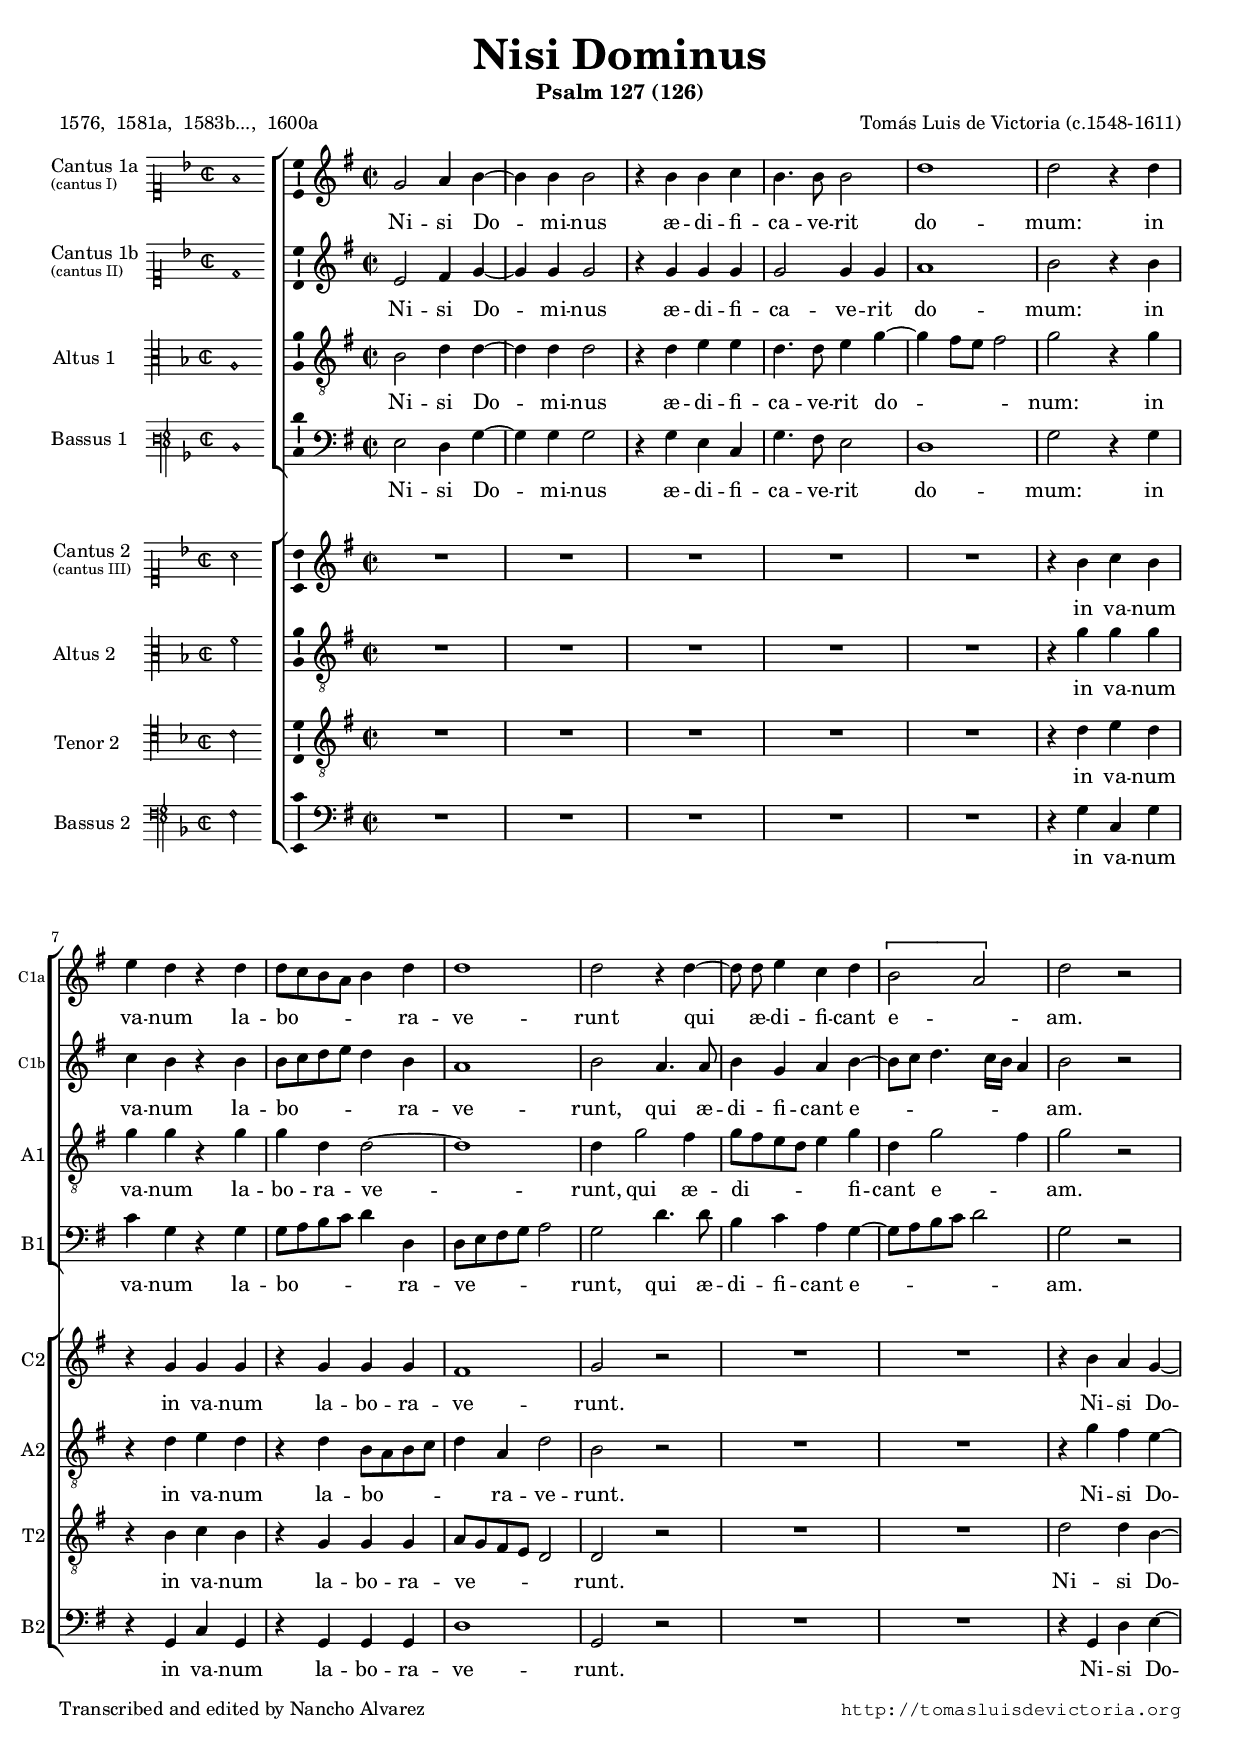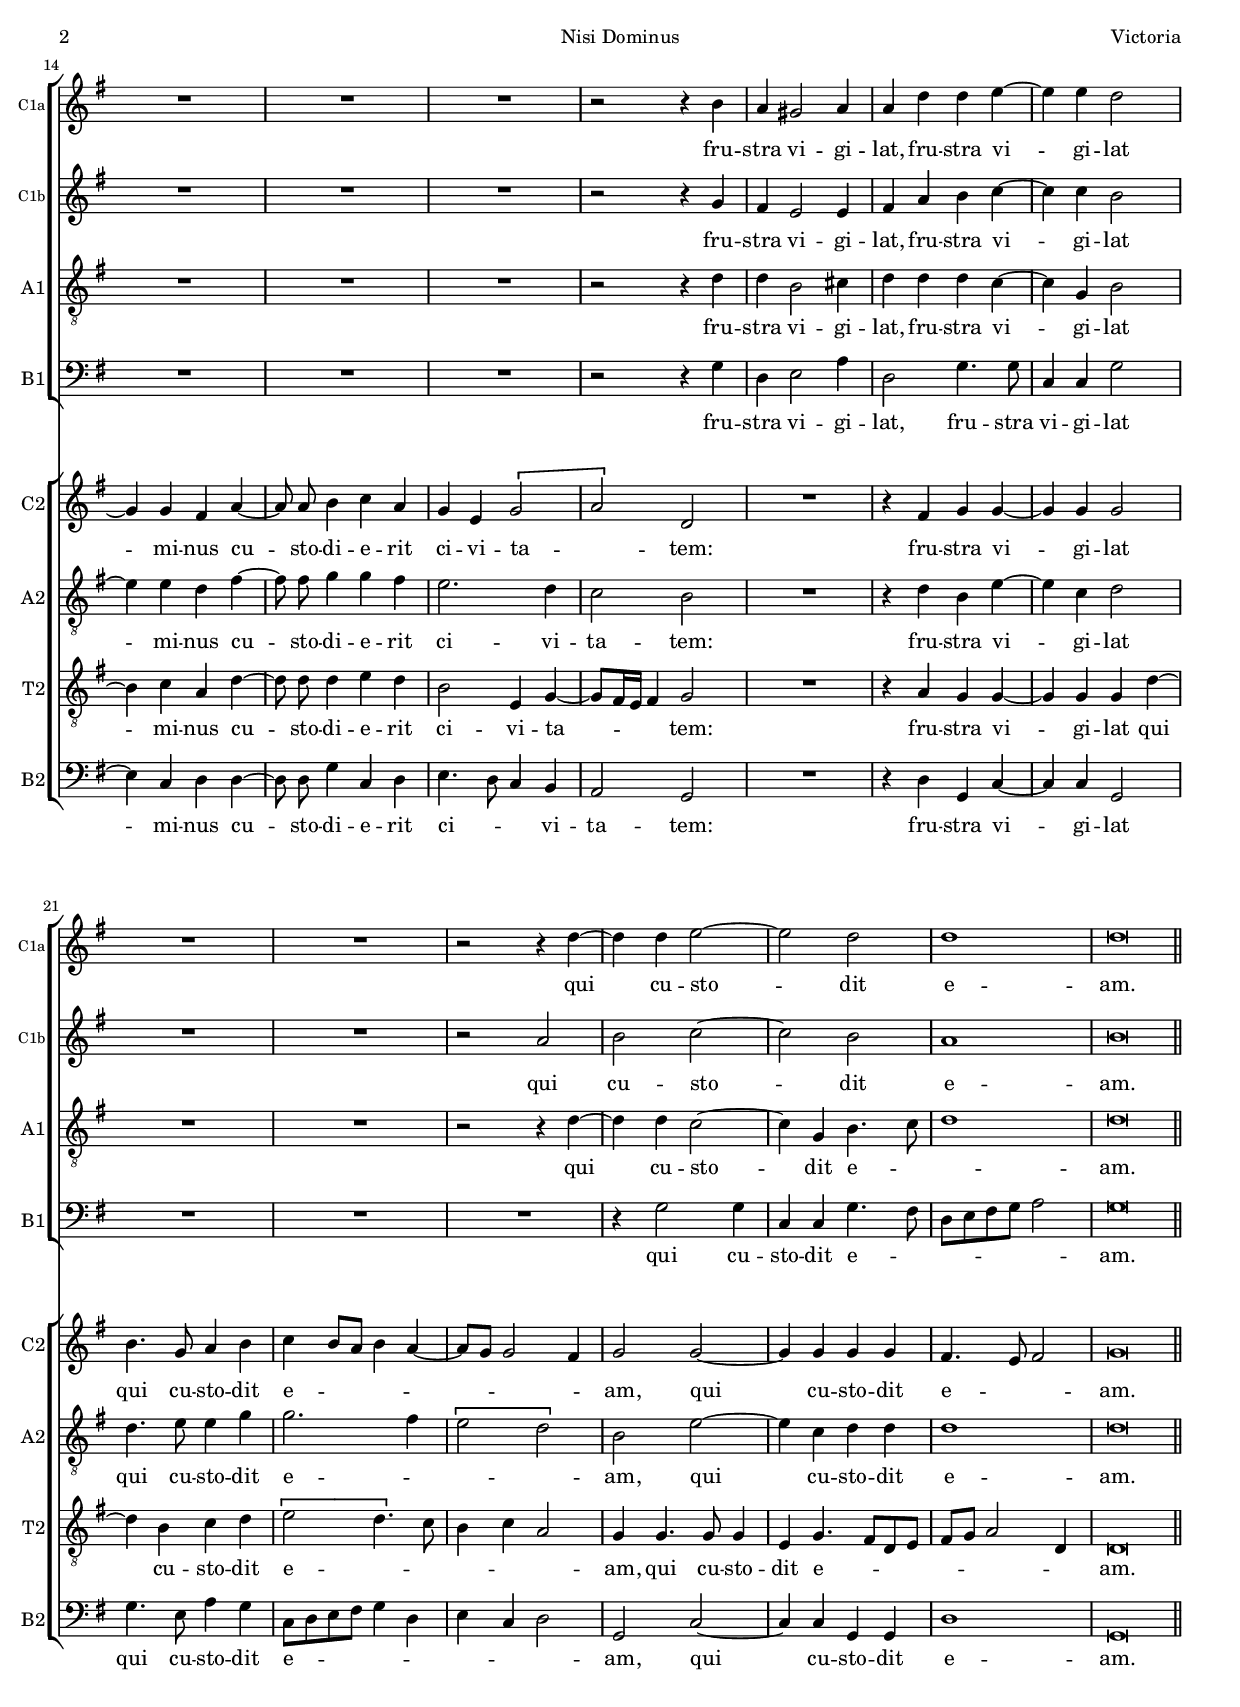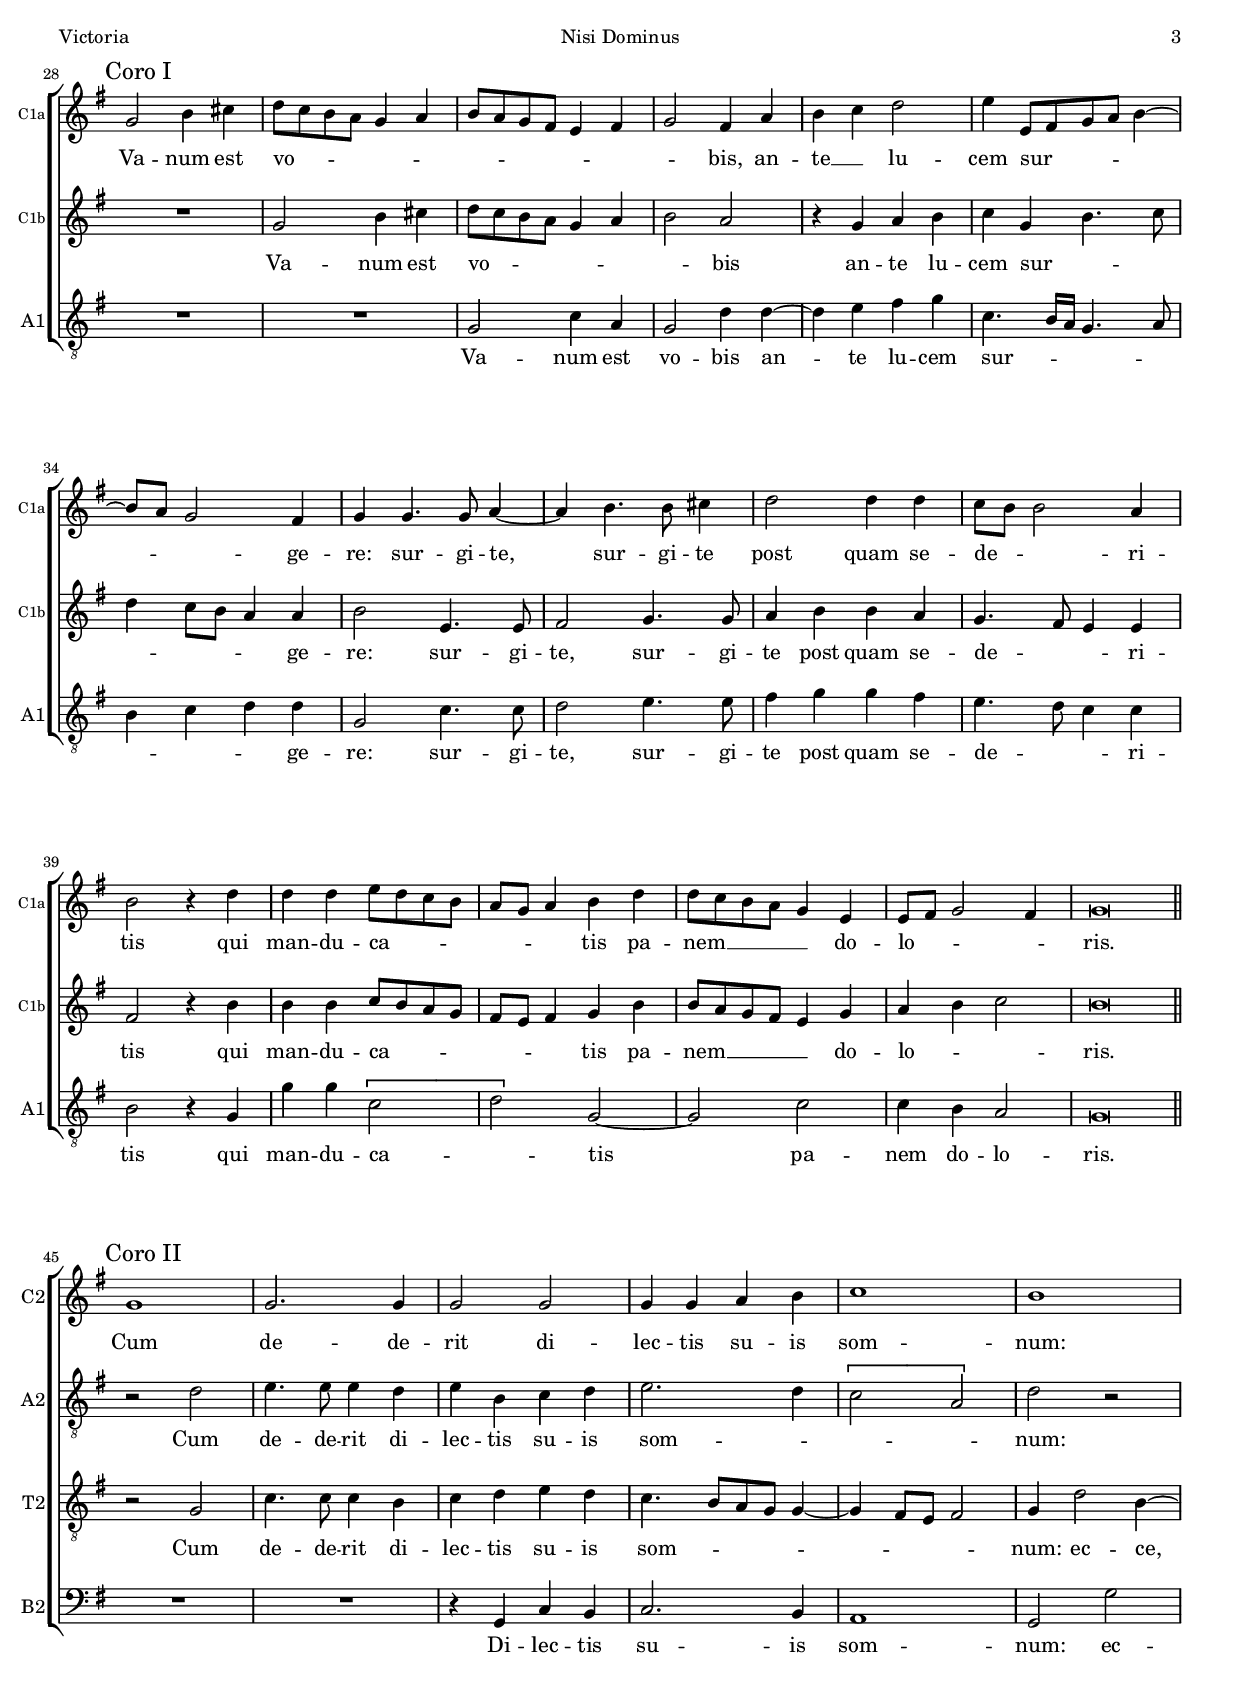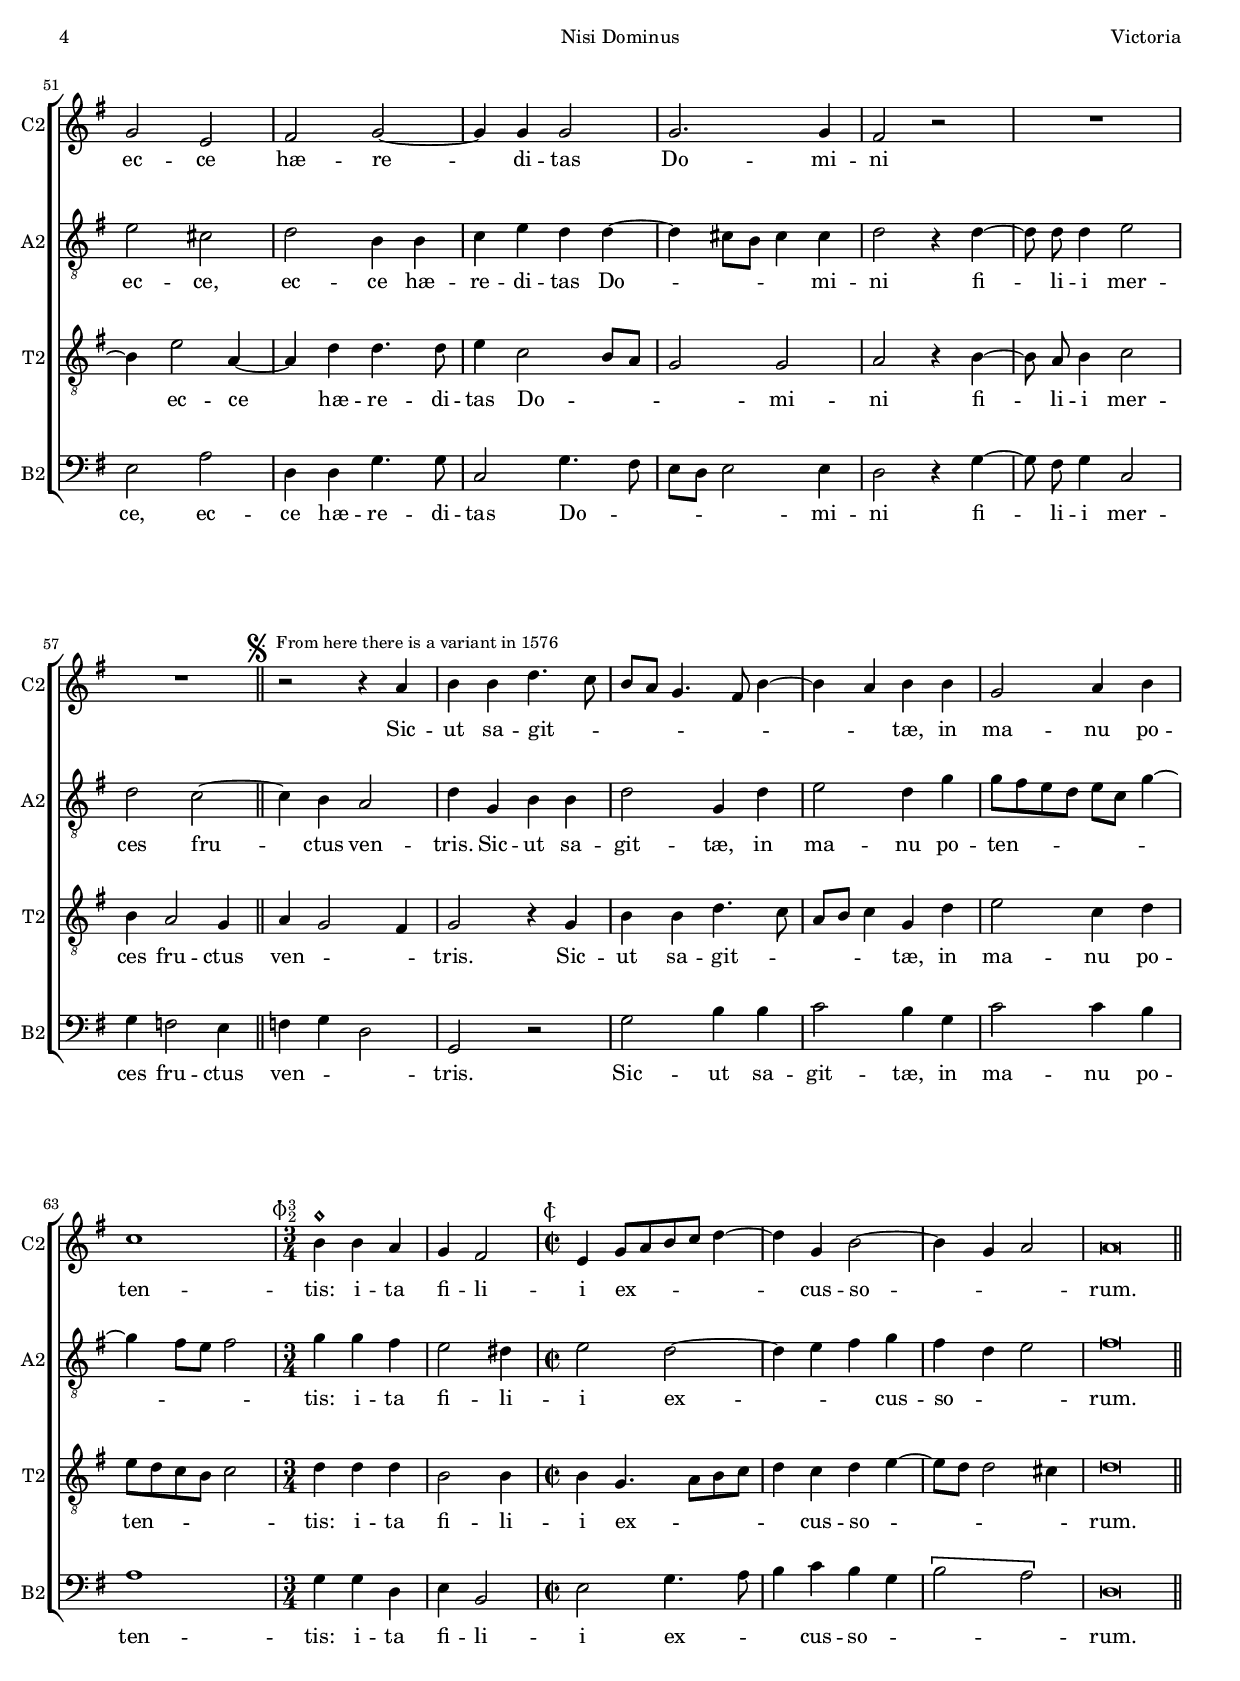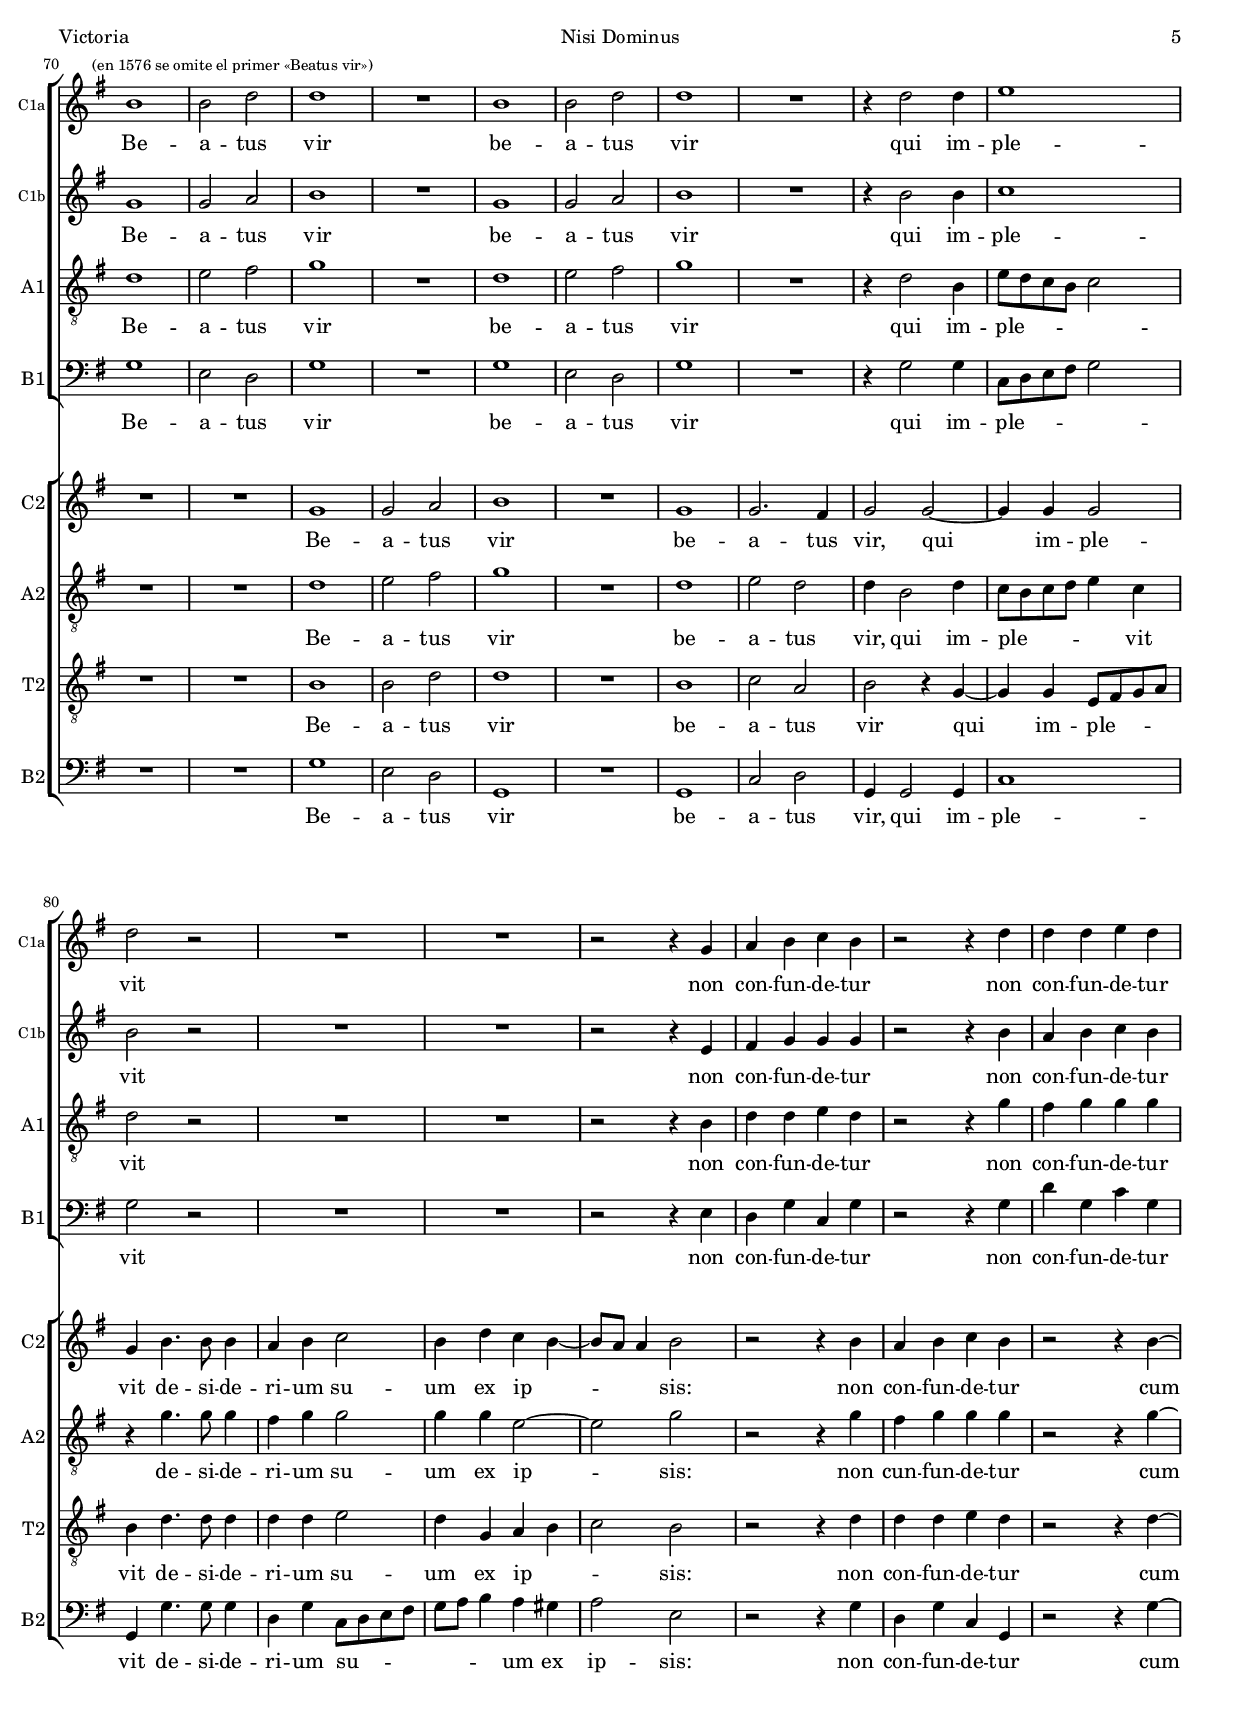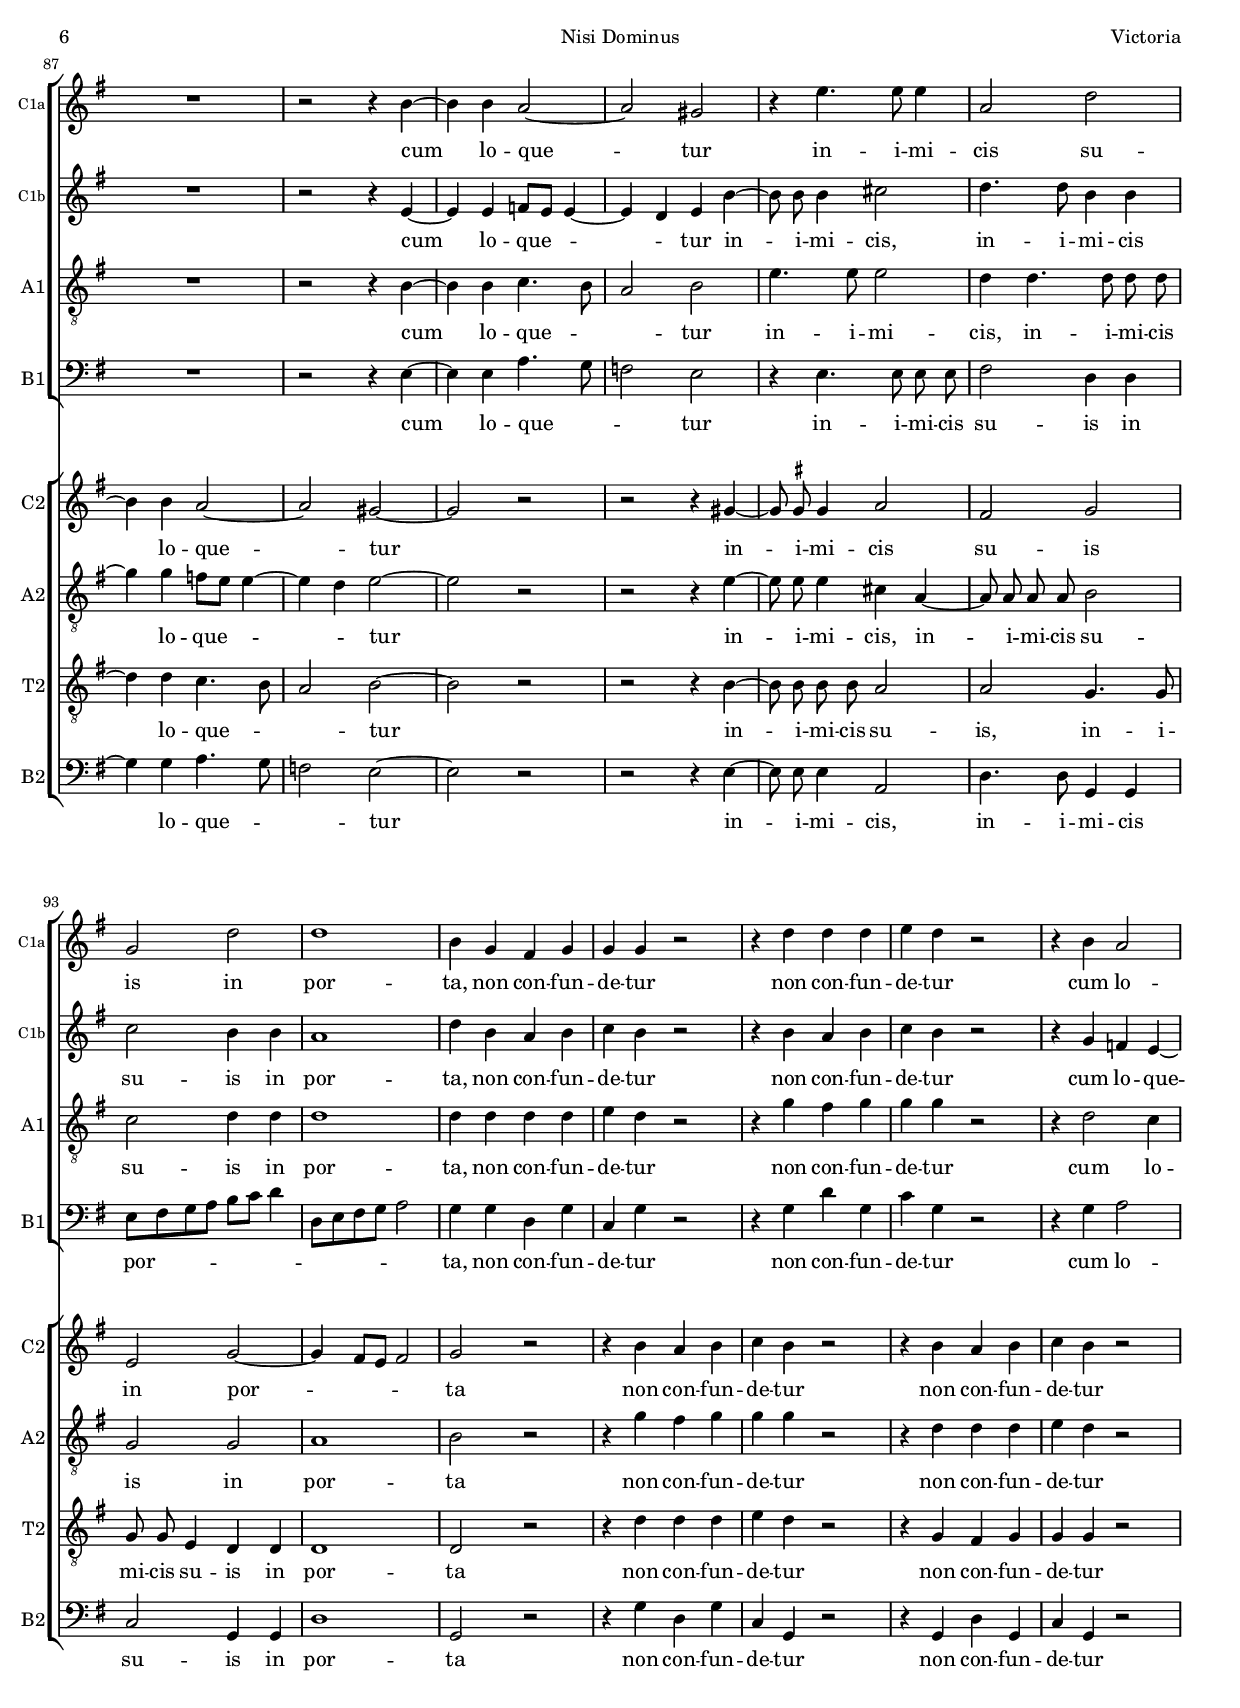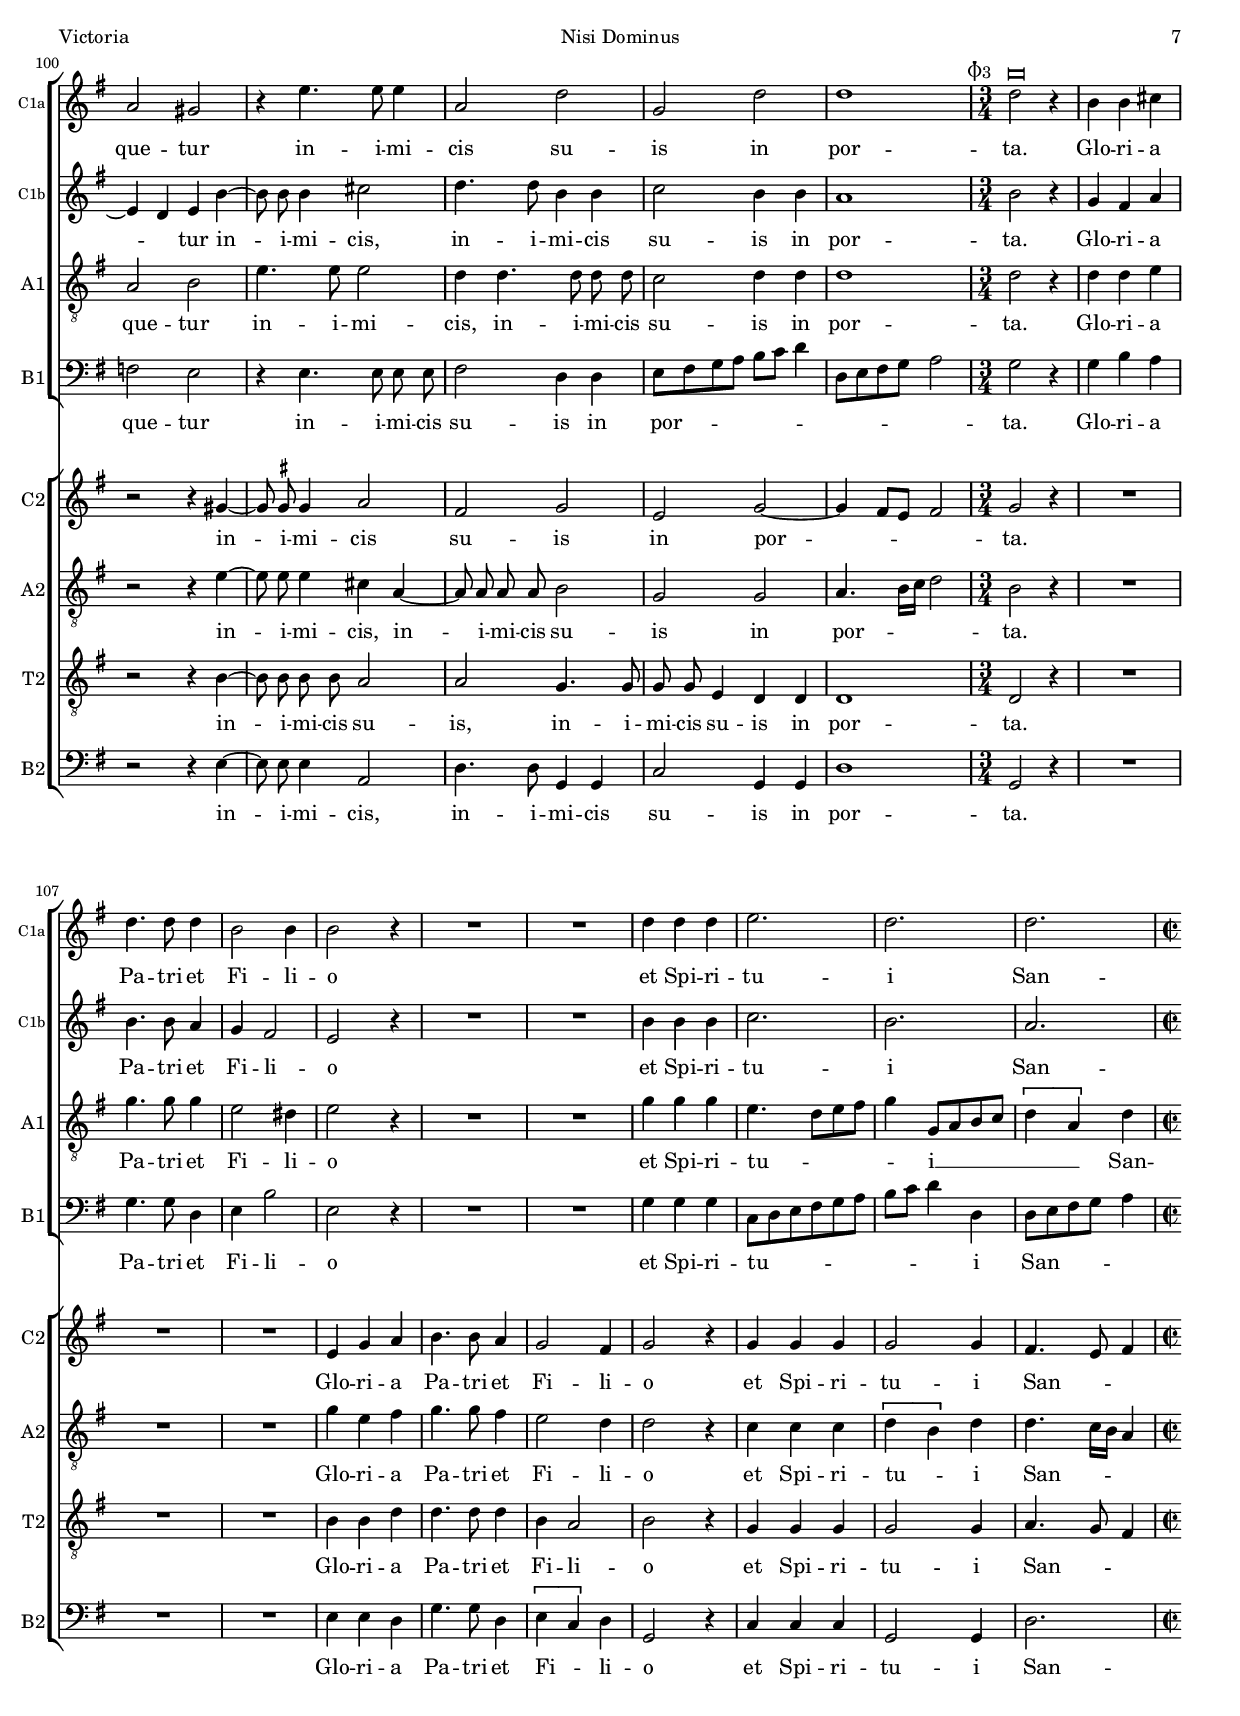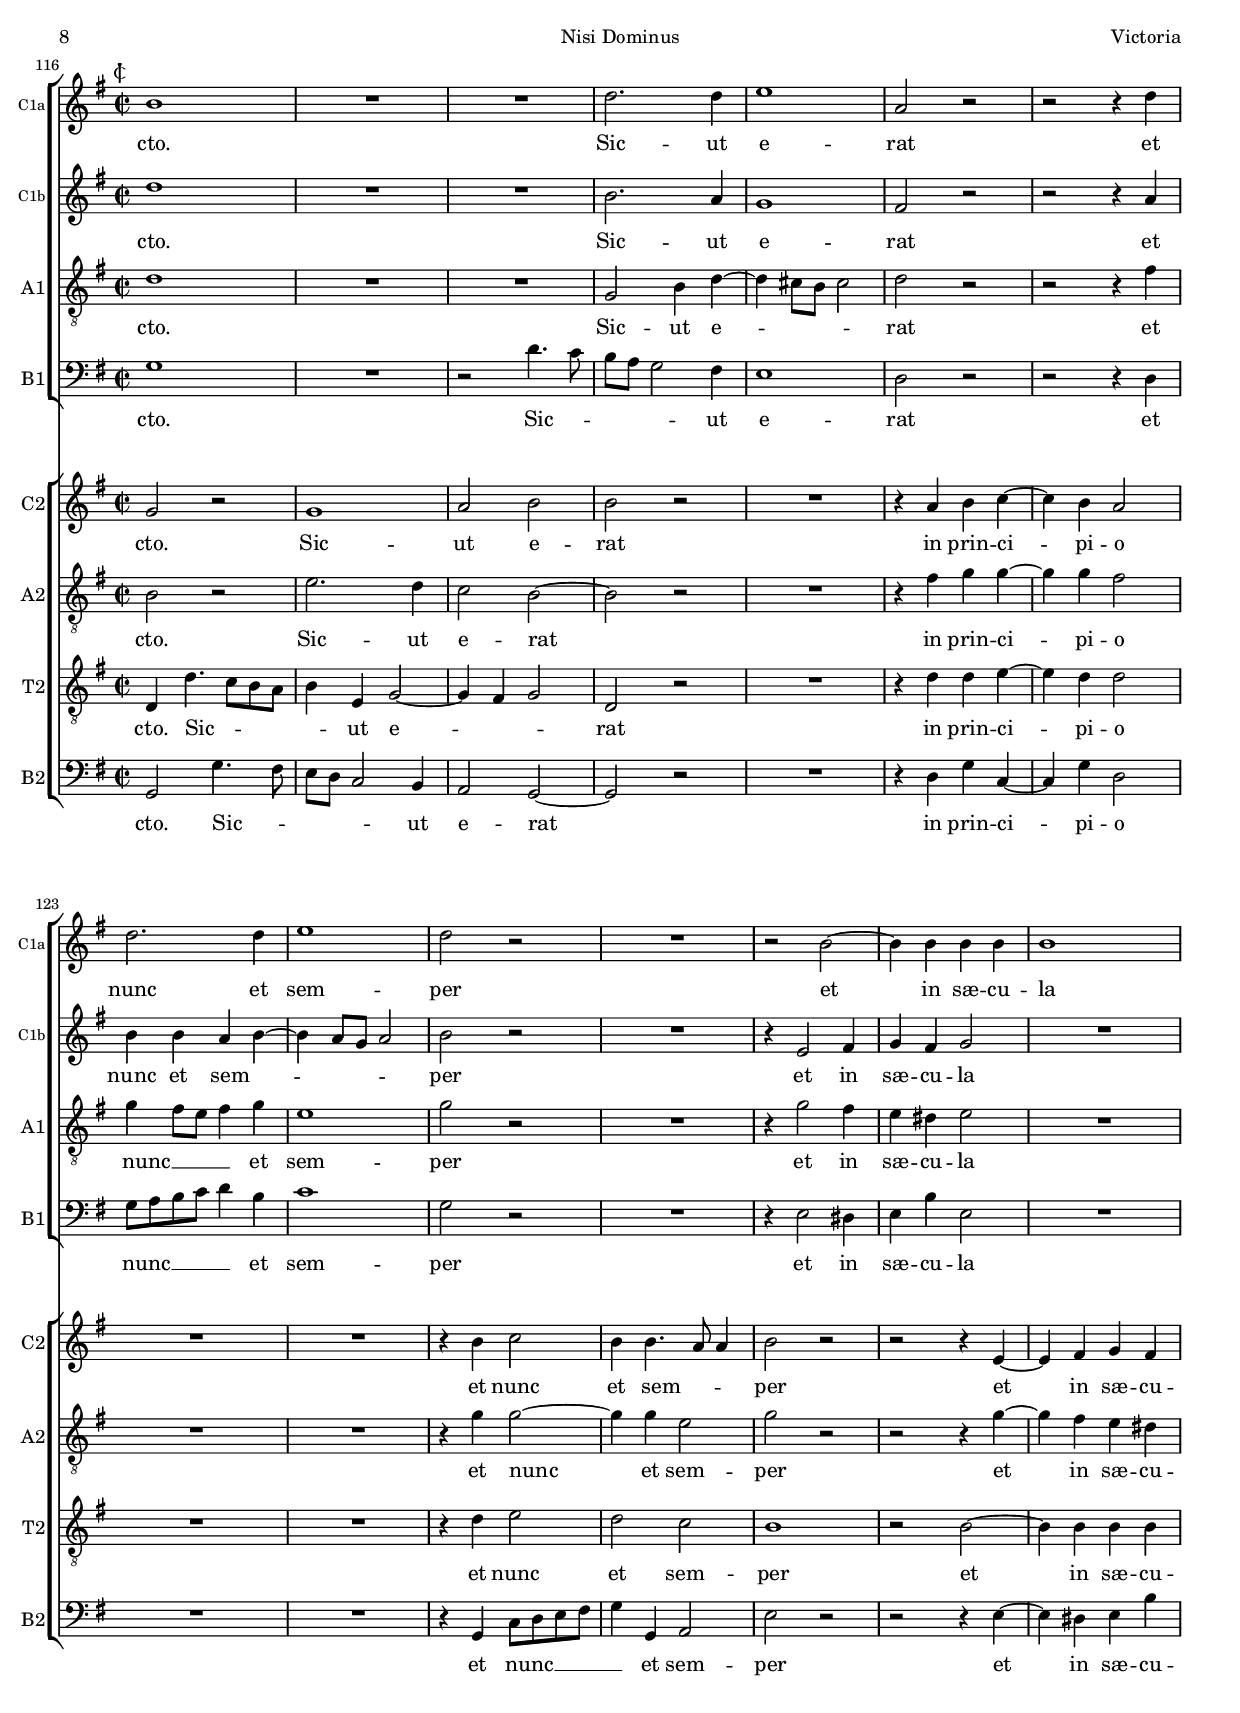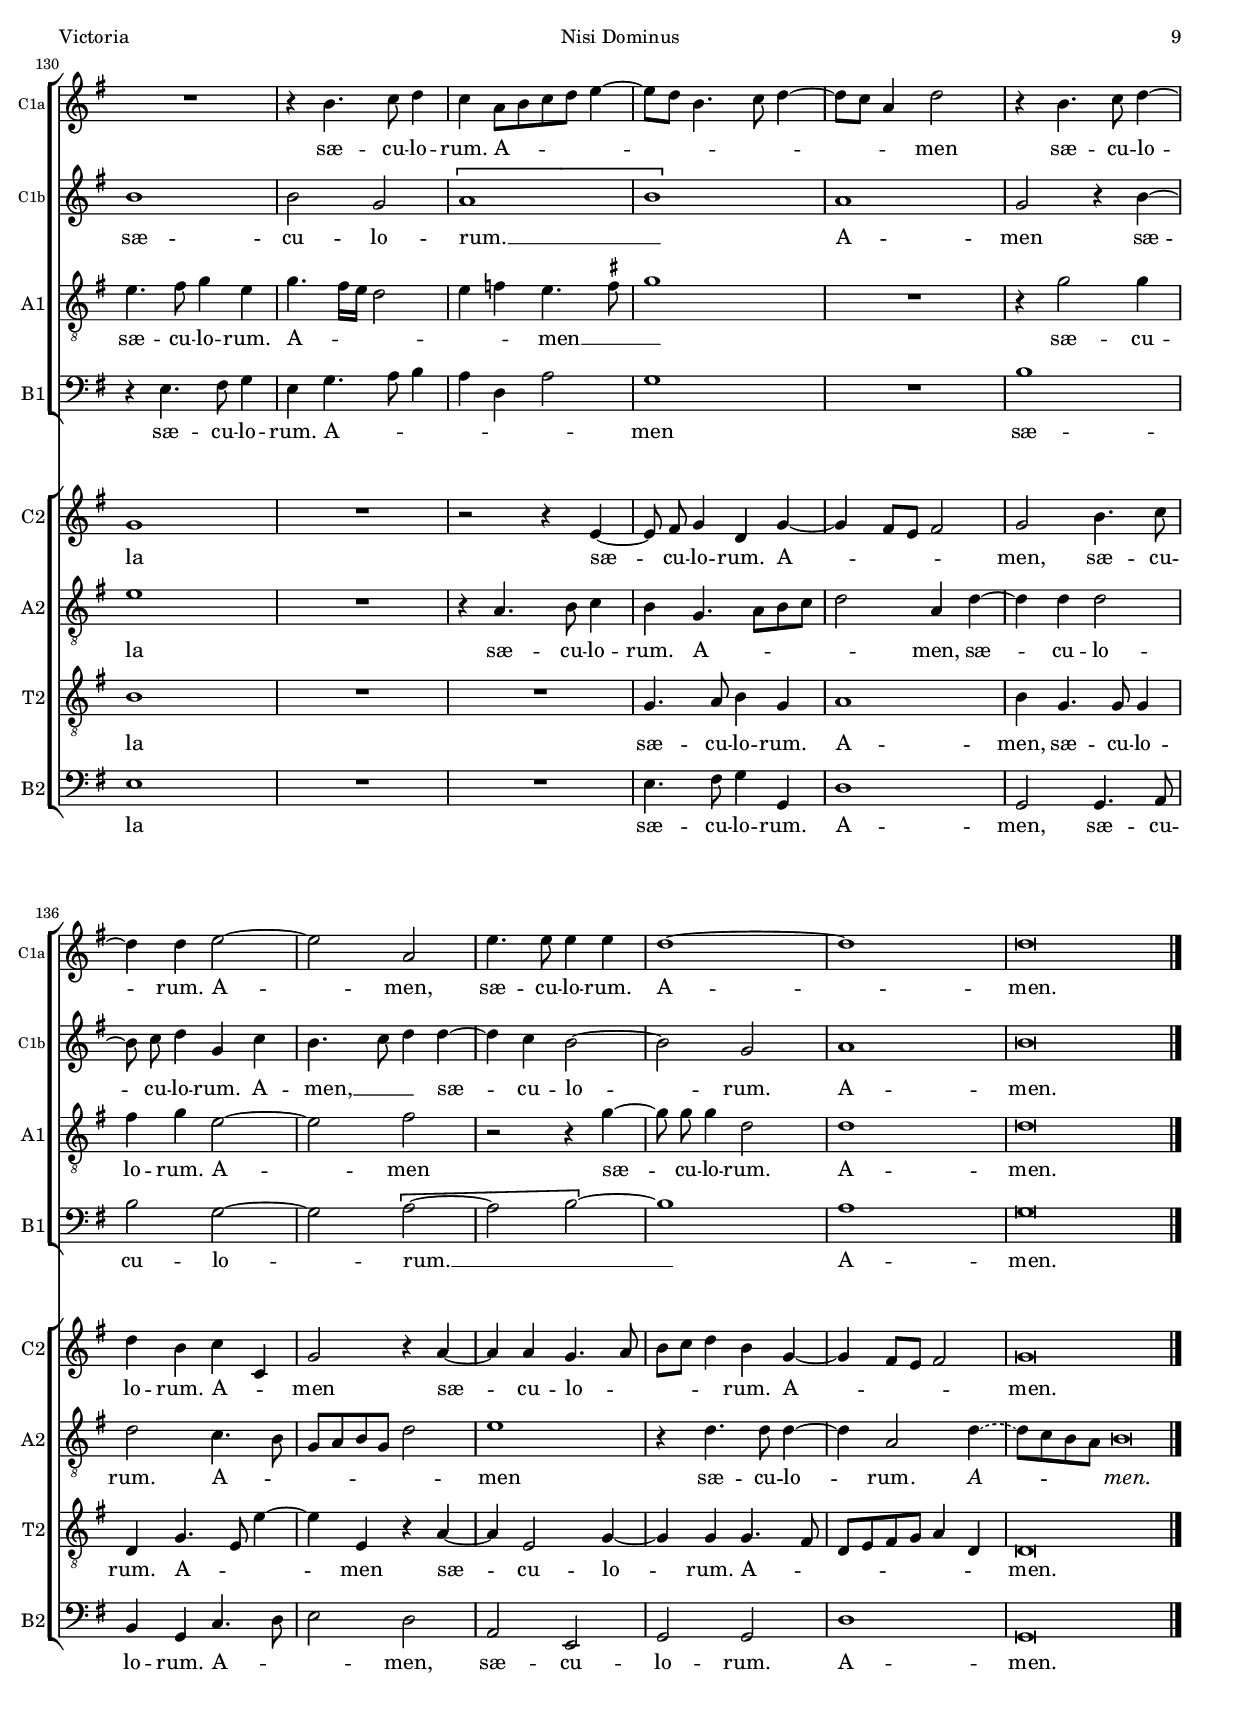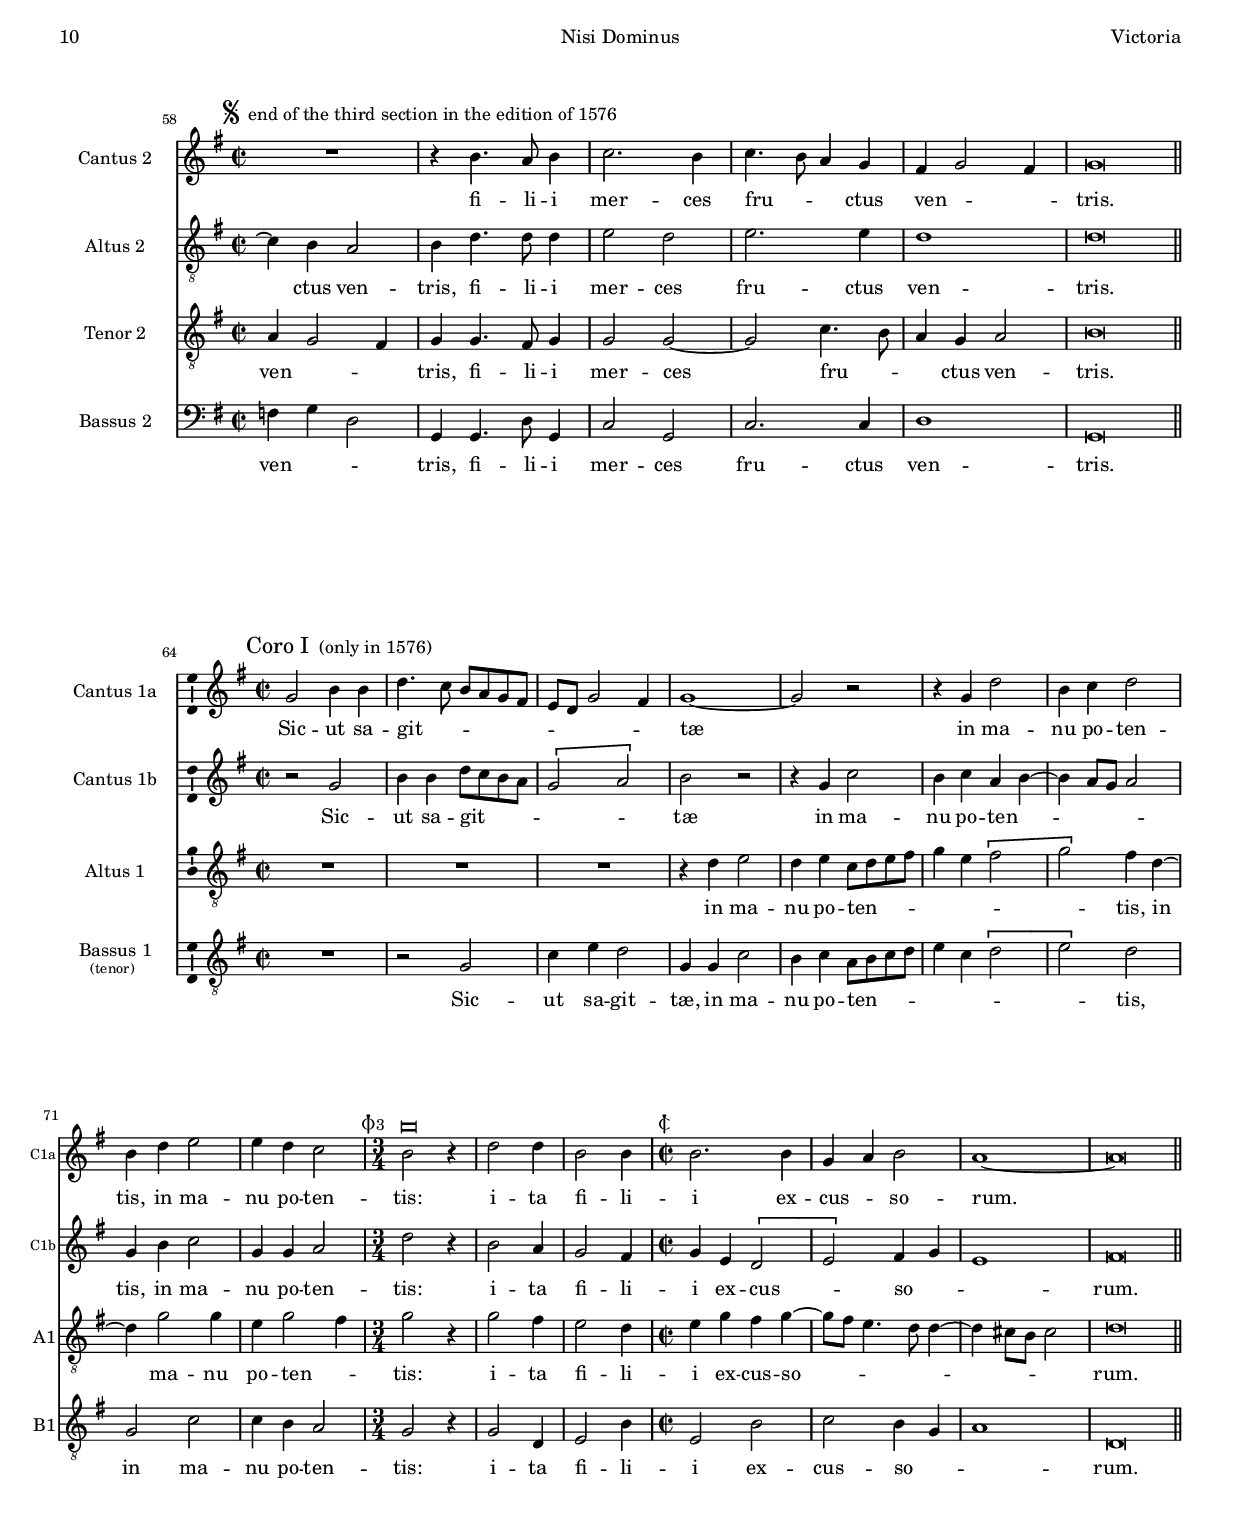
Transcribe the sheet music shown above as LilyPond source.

\version "2.22.0"

#(set-default-paper-size "a4")
#(set-global-staff-size 16.4)
#(ly:set-option 'point-and-click #f)
%mobile -s10.6 -i2.4 -m5.5 -ball

italicas=\override LyricText.font-shape = #'italic
rectas=\override LyricText.font-shape = #'upright
ss=\once \set suggestAccidentals = ##t
incipitwidth = 20
mtempo={\tempo 4 = 100}
mtempob={\tempo 4 = 50}
mtempoc={\tempo 4 = 150}
mt=#(define-music-function (offset) (number?) ; move lyric text
      #{ \once \override LyricText.X-offset = -$offset #})

htitle="Nisi Dominus"
hcomposer="Victoria"

\header {
	title=\markup{\fontsize #3 "Nisi Dominus"}
	subtitle="Psalm 127 (126)"
%	subsubtitle=\markup{\null \vspace #1 }
	composer="Tomás Luis de Victoria (c.1548-1611)"
	pdfauthor = \composer
	%opus="(-)"
	poet=\markup{"1576,  1581a,  1583b...,  1600a"} % uso 1589a
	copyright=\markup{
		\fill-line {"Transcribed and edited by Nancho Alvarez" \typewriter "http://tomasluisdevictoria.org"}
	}
%	tagline=""
}


global={\key f \major \time 2/2 \skip 1*27 \bar "||" \break
        \override Score.RehearsalMark.padding=#2
        \mark \markup{"Coro I"}
		\skip 1*17 \bar "||"  \break
	\mark \markup{"Coro II"}
		\skip 1*19
		\time 3/4 \mtempoc \skip 1*3/4*2
		\time 2/2 \mtempo \skip 1*4
		\bar "||" \break
	
		\skip 1*35 \time 3/4 \mtempoc
		\skip 1*3/4*11 \time 2/2 \mtempo
		\skip 1*26 \bar "|." 
}

cantus=\relative c' {
	f2 g4 a ~
	a a a2
	r4 a a bes
	a4. a8 a2
%5
	c1
	c2 r4 c
	d c r c
	c8 bes a g a4 c
	c1
%10
	c2 r4 c ~
	\set Staff.autoBeaming = ##f
	c8 c d4 bes c
	\set Staff.autoBeaming = ##t
	\[a2 g\]
	c r
	R1*4/4
%15
	R1*4/4
	R1*4/4
	r2 r4 a
	g fis2 g4
	g c c d ~
%20
	d d c2
	R1*4/4
	R1*4/4
	r2 r4 c ~
	c c d2 ~
%25
	d c
	c1
	c\breve*1/2
	f,2 a4 b
	c8 bes a g f4 g
%30
	a8 g f e d4 e
	f2 e4 g
	a bes c2
	d4  d,8[ e f g] a4 ~
	a8 g f2 e4
%35
	f f4. f8 g4 ~
	g a4. a8 b4
	c2 c4 c
	bes8 a a2 g4
	a2 r4 c
%40
	c c d8 c bes a
	g f g4 a c
	c8 bes a g f4 d
	d8 e f2 e4
	f\breve*1/2
%45
	
	R1*4/4*19
	R1*3/4*2
	R1*2/2*4


        
%80
	a1^\markup{\hspace #-4 \fontsize #-2 "(en 1576 se omite el primer «Beatus vir»)"}
	a2 c
	c1
	R1*4/4
	a1
	a2 c
	c1
%85
	R1*4/4
	r4 c2 c4
	d1
	c2 r
	R1*4/4
%90
	R1*4/4
	r2 r4 f,
	g a bes a
	r2 r4 c
	c c d c
%95
	R1*4/4
	r2 r4 a ~
	a a g2 ~
	g fis
	r4 d'4. d8 d4
%100
	g,2 c
	f, c'
	c1
	a4 f e f
	f f r2
%105
	r4 c' c c
	d c r2
	r4 a4 g2 % 1576: r4 a2 a4 g1
	g2 fis
	r4 d'4. d8 d4
	g,2 c
	f, c'
	c1
	\once \override Score.RehearsalMark.padding=#0
	\mark \markup{\hspace #2 \fontsize #-3 \line{\musicglyph "timesig.mensural34" \hspace #-.25 \raise #-.75 "3"}}
	c2^\markup{\musicglyph "noteheads.sM1neomensural"} r4
%115
	a a b
	c4. c8 c4
	a2 a4
	a2 r4
	R1*3/4*2
	c4 c c
	d2.
	c
	c
%125
	\once \override Score.RehearsalMark.padding=#0
	\mark \markup{\hspace #1 \fontsize #-3 \musicglyph "timesig.mensural22"}
	a1
	R1*4/4
	R1*4/4
	c2. c4
	d1
%130
	g,2 r
	r r4 c
	c2. c4
	d1
	c2 r
%135
	R1*4/4
	r2 a ~
	a4 a a a
	a1
	R1*4/4
%140
	r4 a4. bes8 c4
	bes  g8[ a bes c] d4 ~
	d8 c a4. bes8 c4 ~
	c8 bes g4 c2
	r4 a4. bes8 c4 ~
%145
	c c d2 ~
	d g,
	d'4. d8 d4 d
	c1 ~
	c
%150
	c\breve*1/2
}

altus=\relative c' {
	d2 e4 f ~
	f f f2
	r4 f f f
	f2 f4 f % 1576: f4. f8 f2, el mismo ritmo que las otras voces
%5
	g1
	a2 r4 a
	bes a r a
	a8 bes c d c4 a
	g1
%10
	a2 g4. g8
	a4 f g a ~
	a8 bes c4. bes16 a g4
	a2 r
	R1*4/4
%15
	R1*4/4
	R1*4/4
	r2 r4 f
	e d2 d4
	e g a bes ~
%20
	bes bes a2
	R1*4/4
	R1*4/4
	r2 g
	a bes ~
%25
	bes a
	g1
	a\breve*1/2
	R1*4/4
	f2 a4 b
%30
	c8 bes a g f4 g
	a2 g
	r4 f g a
	bes4 f a4. bes8 % 1576: bes  f8[ g a bes] c4 ~ c bes8 a g4 g
	c4 bes8 a g4 g
%35
	a2 d,4. d8
	e2 f4. f8
	g4 a a g
	f4. e8 d4 d
	e2 r4 a
%40
	a a bes8 a g f
	e d e4 f a
	a8 g f e d4 f
	g a bes2
	a\breve*1/2
%45
	R1*4/4*19
	R1*3/4*2
	R1*2/2*4

        
%80
	f1
	f2 g
	a1
	R1*4/4
	f1
	f2 g
	a1
%85
	R1*4/4
	r4 a2 a4
	bes1
	a2 r
	R1*4/4
%90
	R1*4/4
	r2 r4 d,
	e f f f
	r2 r4 a
	g a bes a
%95
	R1*4/4
	r2 r4 d, ~
	d d es8 d d4 ~
	d c d a' ~
	\set Staff.autoBeaming = ##f
	a8 a a4 b2
	\set Staff.autoBeaming = ##t
%100
	c4. c8 a4 a
	bes2 a4 a
	g1
	c4 a g a
	bes a r2
%105
	r4 a g a
	bes a r2
	r4 f ees d ~ % 1576: r4 f2 f4 es8 d d2 c4
	d c d a' ~
	a8 \noBeam a a4 b2
%110
	c4. c8 a4 a
	bes2 a4 a
	g1
	a2 r4
%115
	f e g
	a4. a8 g4
	f e2 % ennegrecidas
	d r4 % 1576: f r4
	R1*3/4*2
	a'4 a a
	bes2.
	a
	g
%125
	c1
	R1*4/4
	R1*4/4
	a2. g4
	f1
%130
	e2 r
	r r4 g
	a a g a ~
	a g8 f g2
	a r
%135
	R1*4/4
	r4 d,2 e4
	f e f2
	R1*4/4
	a1
%140
	a2 f
	\[g1
	a\]
	g
	f2 r4 a ~
%145
	\set Staff.autoBeaming = ##f
	a8 bes c4 f, bes
	\set Staff.autoBeaming = ##t
	a4. bes8 c4 c ~
	c bes a2 ~
	a f
	g1
%150
	a\breve*1/2
}

tenor=\relative c' {
	a2 c4 c ~
	c c c2
	r4 c d d
	c4. c8 d4 f ~
%5
	f e8 d e2
	f r4 f
	f f r f
	f c c2 ~
	c1
%10
	c4 f2 e4
	f8 e d c d4 f
	c f2 e4
	f2 r
	R1*4/4
%15
	R1*4/4
	R1*4/4
	r2 r4 c
	c a2 b4
	c c c bes ~
%20
	bes f a2
	R1*4/4
	R1*4/4
	r2 r4 c ~
	c c bes2 ~
%25
	bes4 f a4. bes8
	c1
	c\breve*1/2
	R1*4/4
	R1*4/4
%30
	f,2 bes4 g
	f2 c'4 c ~
	c d e f
	bes,4. a16 g f4. g8
	a4 bes c c
%35
	f,2 bes4. bes8
	c2 d4. d8
	e4 f f e
	d4. c8 bes4 bes
	a2 r4 f
%40
	f' f \[bes,2
	c\] f, ~
	f bes
	bes4 a g2
	f\breve*1/2
%45
	R1*4/4*19
	R1*3/4*2
	R1*2/2*4
	
	
%80
	c'1
	d2 e
	f1
	R1*4/4
	c1
	d2 e
	f1
%85
	R1*4/4
	r4 c2 a4
	d8 c bes a bes2
	c r
	R1*4/4
%90
	R1*4/4
	r2 r4 a
	c c d c
	r2 r4 f
	e f f f
%95
	R1*4/4
	r2 r4 a, ~
	a a bes4. a8
	g2 a
	d4. d8 d2
%100
	\set Staff.autoBeaming = ##f
	c4 c4. c8 c c
	\set Staff.autoBeaming = ##t
	bes2 c4 c
	c1
	c4 c c c
	d c r2
%105
	r4 f e f
	f f r2
	r4 c2 bes4 % 1576: r4 c2 c4 bes4. a8 g2
	g2 a
	d4. d8 d2
	c4 c4. c8 \noBeam c \noBeam c
	bes2 c4 c
	c1
	c2 r4
%115
	c c d
	f4. f8 f4
	d2 cis4
	d2 r4
	R1*3/4*2
	f4 f f
	d4. c8 d e
	f4 f,8 g a bes
	\[c4 g\] c
%125
	c1
	R1*4/4
	R1*4/4
	f,2 a4 c ~
	c b8 a b2
%130
	c r
	r r4 e
	f e8 d e4 f
	d1
	f2 r
%135
	R1*4/4
	r4 f2 e4
	d cis d2
	R1*4/4
	d4. e8 f4 d
%140
	f4. e16 d c2
	d4 es d4. \ss e8
	f1
	R1*4/4
	r4 f2 f4
%145
	e f d2 ~
	d e
	r r4 f ~
	\set Staff.autoBeaming = ##f
	f8 f f4 c2
	\set Staff.autoBeaming = ##t
	c1
%150
	c\breve*1/2
}

bassus=\relative c {
	d2 c4 f ~
	f f f2
	r4 f d bes
	f'4. e8 d2
%5
	c1
	f2 r4 f
	bes f r f
	f8 g a bes c4 c,
	c8 d e f g2
%10
	f c'4. c8
	a4 bes g f ~
	f8 g a bes c2
	f, r
	R1*4/4
%15
	R1*4/4
	R1*4/4
	r2 r4 f
	c d2 g4
	c,2 f4. f8
%20
	bes,4 bes f'2
	R1*4/4
	R1*4/4
	R1*4/4
	r4 f2 f4
%25
	bes, bes f'4. e8
	c d e f g2
	f\breve*1/2
	R1*4/4
	R1*4/4
%30
	R1*4/4
	R1*4/4
	R1*4/4
	R1*4/4
	R1*4/4
%35
	R1*4/4
	R1*4/4
	R1*4/4
	R1*4/4
	R1*4/4
%40
	R1*4/4
	R1*4/4
	R1*4/4
	R1*4/4
	R1*4/4
%45
	R1*4/4*19
	R1*3/4*2
	R1*2/2*4
	
	
%80
	f1
	d2 c
	f1
	R1*4/4
	f1
	d2 c
	f1
%85
	R1*4/4
	r4 f2 f4
	bes,8 c d e f2
	f r
	R1*4/4
%90
	R1*4/4
	r2 r4 d
	c f bes, f'
	r2 r4 f
	c' f, bes f
%95
	R1*4/4
	r2 r4 d ~
	d d g4. f8
	es2 d
	\set Staff.autoBeaming = ##f
	r4 d4. d8 d d
	\set Staff.autoBeaming = ##t
%100
	e2 c4 c
	d8 e f g a bes c4
	c,8 d e f g2
	f4 f c f
	bes, f' r2
%105
	r4 f c' f,
	bes f r2
	r4 f g2 % 1576: r4 f2 f4 g4. f8 es2
	ees2 d
	r4 d4. d8 \noBeam d \noBeam d
        e2 c4 c
        d8 e f g a bes c4
        c,8 d e f g2
	f2 r4
%115
	f a g
	f4. f8 c4
	d a'2 % ennegrecidas
	d, r4
	R1*3/4*2
	f4 f f
	bes,8 c d e f g
	a bes c4 c,
	c8 d e f g4
%125
	f1
	R1*4/4
	r2 c'4. bes8
	a g f2 e4
	d1
%130
	c2 r
	r r4 c
	f8 g a bes c4 a
	bes1
	f2 r
%135
	R1*4/4
	r4 d2 cis4
	d a' d,2
	R1*4/4
	r4 d4. e8 f4
%140
	d f4. g8 a4
	g c, g'2
	f1
	R1*4/4
	a1
%145
	a2 f ~
	f \[g ~
	g a ~ \]
	a1
	g
%150
	f\breve*1/2
}

cantusdos=\relative c'' {
	R1*4/4
	R1*4/4
	R1*4/4
	R1*4/4
%5
	R1*4/4
	r4 a bes a
	r f f f
	r f f f
	e1
%10
	f2 r
	R1*4/4
	R1*4/4
	r4 a g f ~
	f f e g ~
%15
	\set Staff.autoBeaming = ##f
	g8 g a4 bes g
	\set Staff.autoBeaming = ##t
	f d \[f2
	g\] c,
	R1*4/4
	r4 e f f ~
%20
	f f f2
	a4. f8 g4 a
	bes a8 g a4 g ~
	g8 f f2 e4
	f2 f ~
%25
	f4 f f f
	e4. d8 e2
	f\breve*1/2
	R1*4/4
	R1*4/4
%30
	R1*4/4
	R1*4/4
	R1*4/4
	R1*4/4
	R1*4/4
%35
	R1*4/4
	R1*4/4
	R1*4/4
	R1*4/4
	R1*4/4
%40
	R1*4/4
	R1*4/4
	R1*4/4
	R1*4/4
	R1*4/4
%45
	f1
	f2. f4
	f2 f % 1576: f2. f4
	f4 f g a
	bes1
%50
	a
	f2 d
	e f ~
	f4 f f2
	f2. f4
%55
	e2 r
	R1*4/4
	R1*4/4
	
	\once \override Score.RehearsalMark.padding=#0
	\once \override Score.RehearsalMark.self-alignment-X=#LEFT
	\mark \markup{\hspace #-1.5 \smaller \musicglyph #"scripts.segno" \fontsize #-3 " From here there is a variant in 1576"}
	\bar "||"
	r2 r4 g
	a a c4. bes8
	a g f4. e8 a4 ~
	a4 g a a
	f2 g4 a 
	bes1 % 1589a bes2 error
	\once \override Score.RehearsalMark.padding=#0
	\mark \markup{\hspace #2 \fontsize #-3 \line{\musicglyph "timesig.mensural34" \hspace #-.25 \smaller  \column{"3" \raise #-.2 "2"}}}
	a4^\markup{\fontsize #2 \musicglyph "noteheads.s1neomensural"} a g
	f4 e2
	\once \override Score.RehearsalMark.padding=#0
	\mark \markup{\hspace #3 \fontsize #-3 \musicglyph "timesig.mensural22"}
	d4 f8[ g a bes] c4 ~
	c4 f, a2 ~
	a4 f g2
	g\breve*1/2
	
	
	%R1*4/4
	%r4 a4. g8 a4
%60
	%bes2. a4
	%bes4. a8 g4 f
	%e f2 e4
	%f\breve*1/2
	
	
%80
	R1*2
	f1
	f2 g
	a1
	R1*4/4
	f1
%85
	f2. e4
	f2 f ~
	f4 f f2
	f4 a4. a8 a4
	g a bes2
%90
	a4 c bes a ~
	a8 g g4 a2
	r r4 a
	g a bes a
	r2 r4 a ~
%95
	a a g2 ~
	g fis ~
	fis r
	r r4 fis ~
	\set Staff.autoBeaming = ##f
	fis8 \ss fis fis4 g2
	\set Staff.autoBeaming = ##t
%100
	e f
	d f ~
	f4 e8 d e2
	f r
	r4 a g a
%105
	bes a r2
	r4 a g a
	bes a r2
	r2 r4 fis4 ~ % 1576: R1 r4 fis4. fis8 fis4
	fis8 \noBeam \ss fis8 fis4 g2
	e f
	d f2 ~
	f4 e8 d e2
	f2 r4
%115
	R1*3/4*3
	d4 f g
	a4. a8 g4
%120
	f2 e4
	f2 r4
	f f f
	f2 f4
	e4. d8 e4
%125
	f2 r
	f1
	g2 a
	a r
	R1*4/4
%130
	r4 g a bes ~
	bes a g2
	R1*4/4
	R1*4/4
	r4 a bes2
%135
	a4 a4. g8 g4
	a2 r
	r r4 d, ~
	d e f e
	f1
%140
	R1*4/4
	r2 r4 d ~
	\set Staff.autoBeaming = ##f
	d8 e f4 c f ~
	\set Staff.autoBeaming = ##t
	f e8 d e2
	f a4. bes8
%145
	c4 a bes bes,
	f'2 r4 g ~
	g g f4. g8
	a bes c4 a f ~
	f e8 d e2
%150
	f\breve*1/2
}

altusdos=\relative c' {
	R1*4/4
	R1*4/4
	R1*4/4
	R1*4/4
%5
	R1*4/4
	r4 f f f
	r c d c
	r c a8 g a bes
	c4 g c2
%10
	a r
	R1*4/4
	R1*4/4
	r4 f' e d ~
	d d c e ~
%15
	\set Staff.autoBeaming = ##f
	e8 e f4 f e
	\set Staff.autoBeaming = ##t
	d2. c4
	bes2 a
	R1*4/4
	r4 c a d ~
%20
	d bes c2
	c4. d8 d4 f
	f2. e4
	\[d2 c\]
	a d ~
%25
	d4 bes c c
	c1
	c\breve*1/2
	R1*4/4
	R1*4/4
%30
	R1*4/4
	R1*4/4
	R1*4/4
	R1*4/4
	R1*4/4
%35
	R1*4/4
	R1*4/4
	R1*4/4
	R1*4/4
	R1*4/4
%40
	R1*4/4
	R1*4/4
	R1*4/4
	R1*4/4
	R1*4/4
%45
	r2 c
	d4. d8 d4 c
	d a bes c
	d2. c4
	\[bes2 g\]
%50
	c r
	d b
	c a4 a
	bes d c c ~
	c b8 a b4 b
%55
	c2 r4 c ~
	\set Staff.autoBeaming = ##f
	c8 c c4 d2
	\set Staff.autoBeaming = ##t
	c bes ~
	bes4 a g2
	c4 f, a a
	c2 f,4 c'
	d2 c4 f
	f8 e d c d bes f'4 ~
	f4 e8 d e2
	f4 f e
	d2 cis4
	d2 c2 ~
	c4 d e f
	e c d2
	e\breve*1/2
	
	%bes4 a g2
	%a4 c4. c8 c4
%60
	%d2 c
	%d2. d4
	%c1
	%c\breve*1/2
	
	
%80
	R1*2
	c1
	d2 e
	f1
	R1*4/4
	c1
%85
	d2 c
	c4 a2 c4
	bes8 a bes c d4 bes
	r f'4. f8 f4
	e f f2
%90
	f4 f d2 ~
	d f
	r r4 f
	e f f f
	r2 r4 f ~
%95
	f f es8 d d4 ~
	d c d2 ~
	d r
	r r4 d ~
	\set Staff.autoBeaming = ##f
	d8 d d4 b g ~
%100
	g8 g g g a2
	\set Staff.autoBeaming = ##t
	f f
	g1
	a2 r
	r4 f' e f
%105
	f f r2
	r4 c c c
	d c r2
	r2 r4 d4 ~ % 1576: R1 r4 d4. d8 d4
	d8 \noBeam d8 d4 b g4 ~
	g8 \noBeam g8 \noBeam g \noBeam g a2
	f f
	g4. a16 bes c2
	a2 r4
%115
	R1*3/4*3
	f'4 d e
	f4. f8 e4
%120
	d2 c4
	c2 r4
	bes bes bes
	\[c a\] c
	c4. bes16 a g4
%125
	a2 r
	d2. c4
	bes2 a ~ % 1589a c errata
	a r
	R1*4/4
%130
	r4 e' f f ~
	f f e2
	R1*4/4
	R1*4/4
	r4 f f2 ~
%135
	f4 f d2
	f r
	r r4 f ~
	f e d cis
	d1
%140
	R1*4/4
	r4 g,4. a8 bes4
	a f4. g8 a bes
	c2 g4 c ~
	c c c2
%145
	c bes4. a8
	f g a f c'2
	d1
	r4 c4. c8 c4 ~
	\tieDashed
	c g2 c4 ~ % 1576 pone puntillo, el resto pone negra corchea, sin ligar
%150
	c8 bes a g \mtempob a\breve*1/4
}

tenordos=\relative c' {
	R1*4/4
	R1*4/4
	R1*4/4
	R1*4/4
%5
	R1*4/4
	r4 c d c
	r a bes a
	r f f f
	g8 f e d c2
%10
	c r
	R1*4/4
	R1*4/4
	c'2 c4 a ~
	a bes g c ~
%15
	\set Staff.autoBeaming = ##f
	c8 c c4 d c
	\set Staff.autoBeaming = ##t
	a2 d,4 f ~
	f8 e16 d e4 f2
	R1*4/4
	r4 g f f ~
%20
	f f f c' ~
	c4 a4 bes c
	\[d2 c4.\] bes8
	a4 bes g2
	f4 f4. f8 f4
%25
	d f4. e8 c d
	e f g2 c,4 % 1576: e f g4. f8 e d
	c\breve*1/2
	R1*4/4
	R1*4/4
%30
	R1*4/4
	R1*4/4
	R1*4/4
	R1*4/4
	R1*4/4
%35
	R1*4/4
	R1*4/4
	R1*4/4
	R1*4/4
	R1*4/4
%40
	R1*4/4
	R1*4/4
	R1*4/4
	R1*4/4
	R1*4/4
%45
	r2 f
	bes4. bes8 bes4 a
	bes c d c
	bes4.  a8[ g f] f4 ~
	f e8 d e2
%50
	f4 c'2 a4 ~
	a d2 g,4 ~
	g c c4. c8
	d4 bes2 a8 g
	f2 f % 1576: f2. f4
%55
	g2 r4 a ~
	\set Staff.autoBeaming = ##f
	a8 g a4 bes2
	\set Staff.autoBeaming = ##t
	a4 g2 f4
	
	%g f2 e4
	%f f4. e8 f4
%60
	%f2 f ~
	%f bes4. a8
	%g4 f g2
	%a\breve*1/2
	
	g f2 e4
	f2 r4 f
	a4 a c4. bes8
	g a bes4 f c'
	d2 bes4 c
	d8 c bes a bes2
	c4 c c
	a2 a4
	a4 f4. g8 a bes 
	c4 bes c d ~
	d8 c c2 b4
	c\breve*1/2
	
	
%80
	R1*2
	a1
	a2 c
	c1
	R1*4/4
	a1
%85
	bes2 g
	a r4 f ~
	f f d8 e f g
	a4 c4. c8 c4
	c c d2
%90
	c4 f, g a
	bes2 a
	r r4 c
	c c d c
	r2 r4 c ~
%95
	c c bes4. a8
	g2 a ~
	a r
	r r4 a ~
	\set Staff.autoBeaming = ##f
	a8 a a a g2
%100
	g f4. f8
	f f d4 c c
	\set Staff.autoBeaming = ##t
	c1
	c2 r
	r4 c' c c
%105
	d c r2
	r4 f, e f
	f f r2
	r2 r4 a4 ~ % 1576: R1 r4 a4. a8 a4
	a8 \noBeam a \noBeam a \noBeam a
%110
	g2 g
	f4. f8 f \noBeam f d4
	c c 
	c1
	c2 r4
%115
	R1*3/4*3
	a'4 a c
	c4. c8 c4
%120
	a g2 % ennegrecidas
	a r4
	f f f
	f2 f4
	g4. f8 e4
%125
	c4 c'4. bes8 a g
	a4 d, f2 ~
	f4 e f2
	c r
	R1*4/4
%130
	r4 c' c d ~
	d c c2
	R1*4/4
	R1*4/4
	r4 c d2
%135
	c bes
	a1
	r2 a ~
	a4 a a a
	a1
%140
	R1*4/4
	R1*4/4
	f4. g8 a4 f
	g1
	a4 f4. f8 f4
%145
	c f4. d8 d'4 ~
	d d, r g ~
	g d2 f4 ~
	f f f4. e8
	c d e f g4 c,
%150
	c\breve*1/2
}

bassusdos=\relative c {
	R1*4/4
	R1*4/4
	R1*4/4
	R1*4/4
%5
	R1*4/4
	r4 f bes, f'
	r f, bes f
	r f f f
	c'1
%10
	f,2 r
	R1*4/4
	R1*4/4
	r4 f c' d ~
	d bes c c ~
%15
	\set Staff.autoBeaming = ##f
	c8 c f4 bes, c
	\set Staff.autoBeaming = ##t
	d4. c8 bes4 a
	g2 f
	R1*4/4
	r4 c' f, bes ~
%20
	bes bes f2
	f'4. d8 g4 f
	bes,8 c d e f4 c
	d bes c2
	f, bes ~
%25
	bes4 bes f f
	c'1
	f,\breve*1/2
	R1*4/4
	R1*4/4
%30
	R1*4/4
	R1*4/4
	R1*4/4
	R1*4/4
	R1*4/4
%35
	R1*4/4
	R1*4/4
	R1*4/4
	R1*4/4
	R1*4/4
%40
	R1*4/4
	R1*4/4
	R1*4/4
	R1*4/4
	R1*4/4
%45
	R1*4/4
	R1*4/4
	r4 f bes a
	bes2. a4
	g1
%50
	f2 f'
	d g
	c,4 c f4. f8
	bes,2 f'4. e8
	d c d2 d4
%55
	c2 r4 f ~
	\set Staff.autoBeaming = ##f
	f8 e f4 bes,2
	\set Staff.autoBeaming = ##t
	f'4 es2 d4
	
	ees4 f c2
	f,2 r
	f'2 a4 a
	bes2 a4 f
	bes2 bes4 a
	g1 % 1603: g2 error
	f4 f c
	d a2
	d2 f4. g8
	a4 bes a f
	\[a2 g\]
	c,\breve*1/2 
	
	%es f c2
	%f,4 f4. c'8 f,4
%60
	%bes2 f
	%bes2. bes4
	%c1
	%f,\breve*1/2
	
	
%80
	R1*2
	f1
	d2 c
	f,1
	R1*4/4
	f1
%85
	bes2 c
	f,4 f2 f4
	bes1
	f4 f'4. f8 f4
	c f bes,8 c d e
%90
	f g a4 g fis
	g2 d
	r r4 f
	c f bes, f
	r2 r4 f' ~
%95
	f f g4. f8
	es2 d ~
	d r
	r r4 d ~
	\set Staff.autoBeaming = ##f
	d8 d d4 g,2
	\set Staff.autoBeaming = ##t
%100
	c4. c8 f,4 f
	bes2 f4 f
	c'1
	f,2 r
	r4 f' c f
%105
	bes, f r2
	r4 f c' f,
	bes f r2
	r2 r4 d'4 ~ % 1576: R1 r4 d'4. d8 d4
	d8 \noBeam d8 d4 g,2
	c4. c8 f,4 f
	bes2 f4 f
	c'1
	f,2 r4
%115
	R1*3/4*3
	d'4 d c
	f4. f8 c4
%120
	\[d bes\] c
	f,2 r4
	bes bes bes
	f2 f4
	c'2.
%125
	f,2 f'4. e8
	d c bes2 a4
	g2 f ~
	f r
	R1*4/4
%130
	r4 c' f bes, ~
	bes f' c2
	R1*4/4
	R1*4/4
	r4 f, bes8 c d e
%135
	f4 f, g2
	d' r
	r r4 d ~
	d cis d a'
	d,1
%140
	R1*4/4
	R1*4/4
	d4. e8 f4 f,
	c'1
	f,2 f4. g8
%145
	a4 f bes4. c8
	d2 c
	g d
	f f
	c'1
%150
	f,\breve*1/2 
}


textocantus=\lyricmode{
Ni -- si Do -- _ mi -- nus æ -- di -- fi -- ca -- ve -- rit
do -- mum:
in va -- num la -- bo -- _ _ _ _ ra -- ve -- runt
qui _ æ -- di -- fi -- cant e -- _ am.
fru -- stra vi -- gi -- lat,
fru -- stra vi -- _ gi -- lat
\mt #.5 qui _ cu -- sto -- _ dit e -- am.
Va -- num est vo -- _ _ _ _ _ _ _ _ _ _ _ _ bis,
an -- \mt #.2 te __ _ lu -- cem
sur -- _ _ _ _ _ _ _ ge -- re:
sur -- gi -- te, _
sur -- gi -- te 
post quam se -- de -- _ _ ri -- tis
qui man -- du -- ca -- _ _ _ _ _ _ tis
pa -- \mt #.5 nem __ _ _ _ _ do -- lo -- _ _ _ ris.

Be -- a -- tus vir
be -- a -- tus vir
qui im -- ple -- vit
non con -- fun -- de -- tur
non con -- fun -- de -- tur
cum _ lo -- que -- _ tur
in -- i -- mi -- cis su -- is
in por -- ta,
non con -- fun -- de -- tur
non con -- fun -- de -- tur
cum lo -- que -- tur
in -- i -- mi -- cis
su -- is in por -- ta.
Glo -- ri -- a Pa -- tri
et Fi -- li -- o
et Spi -- ri -- tu -- i
San -- cto.
Sic -- ut e -- rat
et nunc
et sem -- per
et _ in sæ -- cu -- la
sæ -- cu -- lo -- rum.
A -- _ _ _ _ _ _ _ _ _ _ _ _ men
sæ -- cu -- lo -- _ rum.
A -- _ men,
sæ -- cu -- lo -- rum.
A -- _ \mt #1 men.

}

textoaltus=\lyricmode{
Ni -- si Do -- _ mi -- nus 
æ -- di -- fi -- ca -- ve -- rit
do -- mum:
in va -- num
la -- bo -- _ _ _ _ ra -- ve -- runt,
qui æ -- di -- fi -- cant
e -- _ _ _ _ _ _ am.
fru -- stra vi -- gi -- lat,
fru -- stra vi -- _ gi -- lat
qui cu -- sto -- _ dit
e -- am.
Va -- num est vo -- _ _ _ _ _ _ bis
an -- te lu -- cem
sur -- _ _ _ _ _ _ ge -- re:
sur -- gi -- te,
sur -- gi -- te post quam se -- de -- _ _ ri -- tis
qui man -- du -- ca -- _ _ _ _ _ _ tis
pa -- \mt #.5 nem __ _ _ _ _ do -- lo -- _ _ ris.

Be -- a -- tus vir
be -- a -- tus vir
qui im -- ple -- vit
non con -- fun -- de -- tur
non con -- fun -- de -- tur
cum _ lo -- \mt #.2 que -- _ _ _ _ tur
in -- _ i -- mi -- cis,
in -- i -- mi -- cis
su -- is
in por -- ta,
non con -- fun -- de -- tur
non con -- fun -- de -- tur
cum lo -- \mt #.5 que -- _ _ tur
in -- _ i -- mi -- cis,
in -- i -- mi -- cis
su -- is in por -- ta.
Glo -- ri -- a Pa -- tri
et Fi -- li -- o
et Spi -- ri -- tu -- i
San -- cto.
Sic -- ut e -- rat
et nunc
et \mt #1 sem -- _ _ _ _ _ per
et in sæ -- cu -- la
sæ -- cu -- lo -- rum. __ _
A -- men
\mt #.5 sæ -- _ cu -- lo -- rum.
A -- \mt #.5 men, __ _ _ 
sæ -- _ cu -- lo -- _ rum.
A -- \mt #1 men.
}

textotenor=\lyricmode{
Ni -- si Do -- _ mi -- nus
æ -- di -- fi -- ca -- ve -- rit
do -- _ _ _ _ num:
in va -- num
la -- bo -- ra -- ve -- _ runt,
qui æ -- di -- _ _ _ _ fi -- cant
e -- _ am.
fru -- stra vi -- gi -- lat,
fru -- stra vi -- _ gi -- lat
\mt #.5 qui _ cu -- sto -- _ dit 
e -- _ _ am.
Va -- num est
vo -- bis an -- _ te lu -- cem 
\mt #.2 sur -- _ _ _ _ _ _ _ ge -- re:
sur -- gi -- te,
sur -- gi -- te post quam 
se -- de -- _ _ ri -- tis
qui man -- du -- ca -- _ tis _
pa -- _nem
do -- lo -- ris.

Be -- a -- tus vir
be -- a -- tus vir
qui im -- \mt #.3 ple -- _ _ _ _ vit
non con -- fun -- de -- tur
non con -- fun -- de -- tur
cum _ lo -- \mt #.2 que -- _ _ tur
in -- i -- mi -- cis,
in -- i -- mi -- cis su -- is
in por -- ta,
non con -- fun -- de -- tur
non con -- fun -- de -- tur
cum lo -- \mt #.5 que -- tur
in -- i -- mi -- cis,
in -- i -- mi -- cis su -- is
in por -- ta.
Glo -- ri -- a Pa -- tri
et Fi -- li -- o
et Spi -- ri -- tu -- _ _ _ _ i __ _ _ _ _ _ 
San -- cto.
Sic -- ut e -- _ _ _ _ rat
et \mt #.5 nunc __ _ _ _ et sem -- per
et in sæ -- cu -- la
sæ -- cu -- lo -- rum.
A -- _ _ _ _ _ \mt #.5 men __ _ _
sæ -- cu -- lo -- rum.
A -- _ men
sæ -- _ cu -- lo -- rum.
A -- \mt #1 men.
}

textobassus=\lyricmode{
Ni -- si Do -- _ mi -- nus
æ -- di -- fi -- ca -- ve -- rit
do -- mum:
in va -- num
la -- bo -- _ _ _ _ ra -- ve -- _ _ _ _ runt,
qui æ -- di -- fi -- cant
e -- _ _ _ _ _ am.
fru -- stra vi -- gi -- lat,
fru -- stra vi -- gi -- lat
qui cu -- sto -- dit e -- _ _ _ _ _ _ am.

Be -- a -- tus vir
be -- a -- tus vir
qui im -- \mt #.3 ple -- _ _ _ _ vit
non con -- fun -- de -- tur
non con -- fun -- de -- tur
cum _ lo -- que -- _ _ tur
in -- i -- mi -- cis
su -- is
in \mt #.4 por -- _ _ _ _ _ _ _ _ _ _ _ ta,
non con -- fun -- de -- tur
non con -- fun -- de -- tur
cum lo -- \mt #.5 que -- tur
in -- i -- mi -- cis su -- is
in \mt #.4 por -- _ _ _ _ _ _ _ _ _ _ _ ta.
Glo -- ri -- a Pa -- tri
et Fi -- li -- o
et Spi -- ri -- tu -- _ _ _ _ _ _ _ _ i
\mt #.5 San -- _ _ _ _ cto.
\mt #.5 Sic -- _ _ _ _ ut
e -- rat
et \mt #.5 nunc __ _ _ _ _ et sem -- per
et in sæ -- cu -- la
sæ -- cu -- lo -- rum.
A -- _ _ _ _ _ men
sæ -- cu -- lo -- _ rum. __ _ _ _ 
A -- \mt #1 men.
}

textocantusdos=\lyricmode{
in va -- num
in va -- num
la -- bo -- ra -- ve -- \mt #2 runt.
Ni -- si
\mt #.5 Do -- _ mi -- nus
cu -- _ sto -- di -- e -- rit
ci -- vi -- ta -- _ \mt #1.5 tem:
fru -- stra vi -- _ gi -- lat
qui cu -- sto -- dit
e -- _ _ _ _ _ _ _ _ \mt #1 am,
qui _ cu -- sto -- dit e -- _ _ am.
Cum de -- de -- rit
di -- lec -- tis
su -- is som -- \mt #1.5 num:
ec -- ce hæ -- re -- _ di -- tas
Do -- mi -- ni

Sic -- ut sa -- git -- _ _ _ _ _ _ _ _ tæ,
in ma -- nu po -- ten -- tis:
i -- ta fi -- li -- i
ex -- _ _ _ _ _ cus -- so -- _ _ _ \mt #1.5 rum.

%fi -- li -- i
%mer -- ces
%fru -- _ _ ctus \mt #.2 ven -- _ _ tris.

Be -- a -- tus vir
be -- a -- tus vir,
qui _ im -- ple -- vit
de -- si -- de -- ri -- um
su -- um
ex ip -- _ _ _ _ sis:
non con -- fun -- de -- tur
\mt #1 cum _ lo -- \mt #.2 que -- _ tur _
in -- _ i -- mi -- cis
su -- is
in por -- _ _ _ _ ta
non con -- fun -- de -- tur
non con -- fun -- de -- tur
in -- _ i -- mi -- cis
su -- is
in por -- _ _ _ _ ta.
Glo -- ri -- a Pa -- tri 
et Fi -- li -- o
et Spi -- ri -- tu -- i
\mt #.3 San -- _ _ cto.
Sic -- ut e -- rat
in prin -- ci -- _ pi -- o
et nunc
et \mt #.4 sem -- _ _ per % hay que articular con la voz!
et _ in sæ -- cu -- la
sæ -- _ cu -- lo -- rum.
A -- _ _ _ _ men,
sæ -- cu -- lo -- rum.
A -- _ men
sæ -- _ cu -- lo -- _ _ _ _ rum.
A -- _ _ _ _ \mt #1 men.
}

textoaltusdos=\lyricmode{
in va -- num
in va -- num
la -- bo -- _ _ _ _ ra -- ve -- \mt #2 runt.
Ni -- si
\mt #.5 Do -- _ mi -- nus cu -- _ sto -- di -- e -- rit
ci -- vi -- ta -- \mt #1.5 tem:
fru -- stra vi -- _ gi -- lat
qui cu -- sto -- dit % 1589a: qui __ _ _ 
e -- _ _ _ \mt #1 am,
qui _ cu -- sto -- dit
e -- am.
Cum de -- de -- rit
di -- lec -- tis
su -- is
\mt #.3 som -- _ _ _ \mt #1.5 num:
ec -- ce,
ec -- ce hæ -- re -- di -- tas
\mt #.5 Do -- _ _ _ _ mi -- ni
fi -- _ li -- i
mer -- ces
fru --

_ ctus ven -- tris.
Sic -- ut sa -- git -- tæ,
in ma -- nu po -- \mt #.5 ten -- _ _ _ _ _ _ _ _ _ _ tis:
i -- ta fi -- li -- i
ex -- _ _ _ cus -- so -- _ _ \mt #1.5 rum.

%_ ctus ven -- tris,
%fi -- li -- i
%mer -- ces
%fru -- ctus ven -- tris.

Be -- a -- tus vir
be -- a -- tus vir, 
qui im -- ple -- _ _ _ _ vit
de -- si -- de -- ri -- um
su -- um
ex ip -- _ sis:
non cun -- fun -- de -- tur
\mt #1 cum _ lo -- \mt #.5 que -- _ _ _ _ tur _
in -- _ i -- mi -- cis,
in -- _ i -- mi -- cis
su -- is
in por -- ta
non con -- fun -- de -- tur
non con -- fun -- de -- tur
in -- _ i -- mi -- cis,
in -- _ i -- mi -- cis
su -- is
in \mt #.5 por -- _ _ _ ta.
Glo -- ri -- a Pa -- tri
et Fi -- li -- o
et Spi -- ri -- tu -- _ i
\mt #.3 San -- _ _ _ cto.
Sic -- ut
e -- rat _
in prin -- ci -- _ pi -- o
et nunc _ et sem -- per
et _ in sæ -- cu -- la
sæ -- cu -- lo -- rum.
A -- _ _ _ _ men,
\mt #.5 sæ -- _ cu -- lo -- rum.
A -- _ _ _ _ _ _ \mt #1 men
sæ -- cu -- lo -- _ rum.
\italicas A -- _ _ _ _ \mt #1 men. % asi en 1576. Tal vez sea A -- men __ _ _ _ _ sin Tie, todas las ediciones ponen ij, excepto 1576
}

textotenordos=\lyricmode{
in va -- num
in va -- num
la -- bo -- ra -- ve -- _ _ _ _ \mt #2 runt.
Ni -- si \mt #.5 Do -- _ mi -- nus
cu -- _ sto -- di -- e -- rit
ci -- vi -- ta -- _ _ _ _ \mt #1.5 tem:
fru -- stra vi -- _ gi -- lat
\mt #1 qui _ cu -- sto -- dit
e -- _ _ _ _ _ \mt #1 am,
qui cu -- sto -- dit
e -- _ _ _ _ _ _ _ am.
Cum de -- de -- rit
di -- lec -- tis
su -- is
\mt #.5 som -- _ _ _ _ _ _ _ _ \mt #2 num:
ec -- ce, _
ec -- ce _ 
hæ -- re -- di -- tas
Do -- _ _ _ mi -- ni
fi -- _ li -- i
mer -- ces
fru -- ctus

\mt #1 ven -- _ _ tris.
Sic -- ut sa -- \mt #.2 git -- _ _ _ _ tæ,
in ma -- nu po -- \mt #.5 ten -- _ _ _ _ tis:
i -- ta fi -- li -- i
ex -- _ _ _ _ cus -- so -- _ _ _ _ _ \mt #1.5 rum.

%tris,
%fi -- li -- i
%mer -- ces _
%fru -- _ _ ctus ven -- tris.

Be -- a -- tus vir
be -- a -- tus
vir
qui _ im -- \mt #.2 ple -- _ _ _ vit % texto despues de corchea
de -- si -- de -- ri -- um
su -- um
ex ip -- _ _ sis:
non con -- fun -- de -- tur
\mt #1 cum _ 
lo -- \mt #.2 que -- _ _ tur _
in -- _ i -- mi -- cis
su -- is,
in -- i -- mi -- cis
su -- is
in por -- ta
non con -- fun -- de -- tur
non con -- fun -- de -- tur
in -- _ i -- mi -- cis
su -- is,
in -- i -- mi -- cis
su -- is
in por -- ta.
Glo -- ri -- a Pa -- tri
et Fi -- li -- o
et Spi -- ri -- tu -- i
\mt #.3 San -- _ _ cto.
Sic -- _ _ _ _ ut
e -- _ _ _ rat
in prin -- ci -- _ pi -- o
et nunc
et sem -- per
et _ in sæ -- cu -- la
sæ -- cu -- lo -- rum.
A -- men,
sæ -- cu -- lo -- rum.
A -- _ _ _ men
sæ -- _ cu -- lo -- _ rum.
A -- _ _ _ _ _ _ _ \mt #1 men.

}

textobassusdos=\lyricmode{
in va -- num
in va -- num
la -- bo -- ra -- ve -- \mt #2 runt.
Ni -- si \mt #.5 Do -- _ mi -- nus
cu -- _ sto -- di -- e -- rit
ci -- _ _ vi -- ta -- \mt #1.5 tem:
fru -- stra vi -- _ gi -- lat
qui cu -- sto -- dit
e -- _ _ _ _ _ _ _ _ \mt #1 am,
qui _ cu -- sto -- dit
e -- am.
Di -- lec -- tis
su -- is
som -- \mt #1.5 num:
ec -- ce,
ec -- ce hæ -- re -- di -- tas
Do -- _ _ _ _ mi -- ni
fi -- _ li -- i
mer -- ces
fru -- ctus
\mt #1 ven -- _ _ tris.
Sic -- ut sa -- git -- tæ,
in ma -- nu po -- ten -- tis: % 1603: falta "tis"
i -- ta fi -- li -- i
ex -- _ _ cus -- \mt #.2 so -- _ _ _ \mt #1.5 rum.

%\mt #1 ven -- _ _ tris,
%fi -- li -- i
%mer -- ces
%fru -- ctus ven -- tris.

Be -- a -- tus vir
be -- a -- tus vir,
qui im -- ple -- vit
de -- si -- de -- ri -- um
su -- _ _ _ _ _ _ um ex ip -- sis:
non con -- fun -- de -- tur
\mt #1 cum _ lo -- \mt #.2 que -- _ _ tur _
in -- _ i -- mi -- cis,
in -- i -- mi -- cis
su -- is
in por -- ta
non con -- fun -- de -- tur
non con -- fun -- de -- tur
in -- _ i -- mi -- cis,
in -- i -- mi -- cis
su -- is in por -- ta.
Glo -- ri -- a Pa -- tri
et \mt #.2 Fi -- _ li -- o
et Spi -- ri -- tu -- i
\mt #.3 San -- cto.
Sic -- _ _ _ _ ut
e -- rat _
in prin -- ci -- _ pi -- o
et \mt #.5 nunc __ _ _ _ _ et sem -- per
et _ in sæ -- cu -- la
sæ -- cu -- lo -- rum.
A -- men,
sæ -- cu -- lo -- rum.
A -- _ _ men,
sæ -- cu -- lo -- rum.
A -- \mt #1 men.
}


incipitcantus=\markup{
	\score{
		{ 
		\set Staff.instrumentName=\markup{\column{"Cantus 1a " \raise #1 \fontsize #-2 "(cantus I)"}}
		\override NoteHead.style = #'neomensural
		\override Staff.TimeSignature.style = #'neomensural
		\cadenzaOn 
		\clef "petrucci-c1"
		\key f \major
		\time 2/2
		f'1
		} 

	\layout { line-width=\incipitwidth indent = 0 }
	}
}

incipitaltus=\markup{
	\score{
		{ 
		\set Staff.instrumentName=\markup{\column{"Cantus 1b " \raise #1 \fontsize #-2 "(cantus II)"}}
		\override NoteHead.style = #'neomensural 
		\override Staff.TimeSignature.style = #'neomensural
		\cadenzaOn 
		\clef "petrucci-c1"
		\key f \major
		\time 2/2
		d'1
		} 
	\layout { line-width=\incipitwidth indent = 0 }
	}
}


incipittenor=\markup{
	\score{
		{ 
		\set Staff.instrumentName="Altus 1     "
		\override NoteHead.style = #'neomensural 
		\override Staff.TimeSignature.style = #'neomensural
		\cadenzaOn 
		\clef "petrucci-c3"
		\key f \major
		\time 2/2
		a1
		} 
	\layout { line-width=\incipitwidth indent=0 }
	}
}

incipitbassus=\markup{
	\score{
		{ 
		\set Staff.instrumentName="Bassus 1   "
		\override NoteHead.style = #'neomensural
		\override Staff.TimeSignature.style = #'neomensural
		\cadenzaOn 
		\clef "petrucci-f3"
		\key f \major
		\time 2/2
		d1
		} 
	\layout { line-width=\incipitwidth indent = 0 }
	}
}

incipitcantusdos=\markup{
	\score{
		{ 
		\set Staff.instrumentName=\markup{\column{"Cantus 2  " \raise #1 \fontsize #-2 "(cantus III)"}}
		\override NoteHead.style = #'neomensural
		\override Staff.TimeSignature.style = #'neomensural
		\cadenzaOn 
		\clef "petrucci-c1"
		\key f \major
		\time 2/2
		a'2*2
		} 

	\layout { line-width=\incipitwidth indent = 0 }
	}
}

incipitaltusdos=\markup{
	\score{
		{ 
		\set Staff.instrumentName="Altus 2     "
		\override NoteHead.style = #'neomensural 
		\override Staff.TimeSignature.style = #'neomensural
		\cadenzaOn 
		\clef "petrucci-c3"
		\key f \major
		\time 2/2
		f'2*2
		} 
	\layout { line-width=\incipitwidth indent = 0 }
	}
}


incipittenordos=\markup{
	\score{
		{ 
		\set Staff.instrumentName="Tenor 2    "
		\override NoteHead.style = #'neomensural 
		\override Staff.TimeSignature.style = #'neomensural
		\cadenzaOn 
		\clef "petrucci-c4"
		\key f \major
		\time 2/2
		c'2*2
		} 
	\layout { line-width=\incipitwidth indent=0 }
	}
}

incipitbassusdos=\markup{
	\score{
		{ 
		\set Staff.instrumentName="Bassus 2  "
		\override NoteHead.style = #'neomensural
		\override Staff.TimeSignature.style = #'neomensural
		\cadenzaOn 
		\clef "petrucci-f4"
		\key f \major
		\time 2/2
		f2*2
		} 
	\layout { line-width=\incipitwidth indent = 0 }
	}
}


%\layout {
%       \context {\Voice
%               \remove Ligature_bracket_engraver
%               \consists Mensural_ligature_engraver
%       }
%       line-width=\incipitwidth
%       indent = 0
%}

\score {\transpose c d{ <<
\new ChoirStaff<<

	\new Staff <<\global
	\new Voice="v1" {
		\set Staff.instrumentName=\incipitcantus
		\set Staff.shortInstrumentName=\markup{\fontsize #-2 "C1a"}
		\clef "treble"
		\cantus }
	\new Lyrics \lyricsto "v1" {\textocantus }
	>>

	\new Staff <<\global
	\new Voice="v2" {
		\set Staff.instrumentName=\incipitaltus
		\set Staff.shortInstrumentName=\markup{\fontsize #-2 "C1b"}
		\clef "treble"
		\altus }
	\new Lyrics \lyricsto "v2" {\textoaltus }
	>>
	
	\new Staff <<\global
	\new Voice="v3" {
		\set Staff.instrumentName=\incipittenor
		\set Staff.shortInstrumentName="A1"
		\clef "G_8"
		\tenor }
	\new Lyrics \lyricsto "v3" {\textotenor }
	>>

	\new Staff <<\global
	\new Voice="v4" {
		\set Staff.instrumentName=\incipitbassus
		\set Staff.shortInstrumentName="B1"
		\clef "bass"
		\bassus }
	\new Lyrics \lyricsto "v4" {\textobassus }
	>>
	
>>

\new ChoirStaff<<

	\new Staff <<\global
	\new Voice="v5" {
		\set Staff.instrumentName=\incipitcantusdos
		\set Staff.shortInstrumentName="C2"
		\clef "treble"
		\cantusdos }
	\new Lyrics \lyricsto "v5" {\textocantusdos }
	>>

	\new Staff <<\global
	\new Voice="v6" {
		\set Staff.instrumentName=\incipitaltusdos
		\set Staff.shortInstrumentName="A2"
		\clef "G_8"
		\altusdos }
	\new Lyrics \lyricsto "v6" {\textoaltusdos }
	>>
	
	\new Staff <<\global
	\new Voice="v7" {
		\set Staff.instrumentName=\incipittenordos
		\set Staff.shortInstrumentName="T2"
		\clef "G_8"
		\tenordos }
	\new Lyrics \lyricsto "v7" {\textotenordos }
	>>

	\new Staff <<\global
	\new Voice="v8" {
		\set Staff.instrumentName=\incipitbassusdos
		\set Staff.shortInstrumentName="B2"
		\clef "bass"
		\bassusdos }
	\new Lyrics \lyricsto "v8" {\textobassusdos }
	>>
	
>>
>>
	} % transpose

\layout{ 
	\context {\Lyrics 
		\override VerticalAxisGroup.staff-affinity = #UP
		\override VerticalAxisGroup.nonstaff-relatedstaff-spacing =
			#'((basic-distance . 0) (minimum-distance . 0) (padding . 1))
		\override LyricText.font-size = #1.2
		\override LyricHyphen.minimum-distance = #0.5
	}
	\context {\Score 
		tempoHideNote = ##t
		\override BarNumber.padding = #2 
	}
	\context {\Voice 
		melismaBusyProperties = #'()
		%autoBeaming = ##f
	}
        \context {\ChoirStaff 
                  \override StaffGrouper.staffgroup-staff-spacing =
                        #'((basic-distance . 15) (minimum-distance . 0) (padding . 1))
                  \override StaffGrouper.staff-staff-spacing =
                        #'((basic-distance . 11) (minimum-distance . 0) (padding . 1))
        }
	\context {\Staff 
                \RemoveEmptyStaves
                %\override VerticalAxisGroup.remove-first = ##t
		\consists Ambitus_engraver 
		\override LigatureBracket.padding = #1
	}
}

%\midi { \mtempo }

}


\pageBreak



%%%%%%%%%%%%%%%%%%%%%%%%%%%%%%%%%%%%%%%%%%%%%%%%%%%%%%%%%%%%%%%%%%%%%%%%%%%%%%%%%%%
%%%%%%%%%%%%%%%%%%%%%%%%%%%%%%%%%%%%%%%%%%%%%%%%%%%%%%%%%%%%%%%%%%%%%%%%%%%%%%%%%%%
%%%%%%%%%%%%%%%%%%%%%%%%%%%%%%%%%%%%%%%%%%%%%%%%%%%%%%%%%%%%%%%%%%%%%%%%%%%%%%%%%%%
%%%%%%%%%%%%%%%%%%%%%%%%%%%%%%%%%%%%%%%%%%%%%%%%%%%%%%%%%%%%%%%%%%%%%%%%%%%%%%%%%%%



global={\key f \major \time 2/2 
        \once \override Score.RehearsalMark.padding=#2
	\mark \markup{\fontsize #-2 \line{\musicglyph #"scripts.segno" \raise #-1 " end of the third section in the edition of 1576" }}
	\set Score.currentBarNumber=#58 \bar "||"
		\skip 1*6
		\bar "||"
		
}

cantusdos=\relative c''{
        R1
        r4 a4. g8 a4
%60
	bes2. a4
	bes4. a8 g4 f
	e f2 e4
	f\breve*1/2
}
altusdos=\relative{
        bes4\repeatTie a g2
	a4 c4. c8 c4
%60
	d2 c
	d2. d4
	c1
	c\breve*1/2
}
tenordos=\relative{
        g4 f2 e4
        f f4. e8 f4
	f2 f ~
	f bes4. a8
	g4 f g2
	a\breve*1/2
}
bassusdos=\relative{
        ees4 f c2
	f,4 f4. c'8 f,4
%60
	bes2 f
	bes2. bes4
	c1
	f,\breve*1/2 
}
textocantusdos=\lyrics{
fi -- li -- i
mer -- ces
fru -- _ _ ctus \mt #.2 ven -- _ _ tris. 
}
textoaltusdos=\lyrics{
 _ ctus ven -- tris,
fi -- li -- i
mer -- ces
fru -- ctus ven -- tris. 
}
textotenordos=\lyrics{
\mt #1 ven -- _ _ tris,
fi -- li -- i
mer -- ces _
fru -- _ _ ctus ven -- tris.
}
textobassusdos=\lyrics{
\mt #1 ven -- _ _ tris,
fi -- li -- i
mer -- ces
fru -- ctus ven -- tris.
}

\markup {\vspace #1 }

\score {\transpose c d{ <<

	\new Staff <<\global
	\new Voice="v5" {
		\set Staff.instrumentName="Cantus 2"
		\set Staff.shortInstrumentName="C2"
		\clef "treble"
		\cantusdos }
	\new Lyrics \lyricsto "v5" {\textocantusdos }
	>>

	\new Staff <<\global
	\new Voice="v6" {
		\set Staff.instrumentName="Altus 2"
		\set Staff.shortInstrumentName="A2"
		\clef "G_8"
		\altusdos }
	\new Lyrics \lyricsto "v6" {\textoaltusdos }
	>>
	
	\new Staff <<\global
	\new Voice="v7" {
		\set Staff.instrumentName="Tenor 2"
		\set Staff.shortInstrumentName="T2"
		\clef "G_8"
		\tenordos }
	\new Lyrics \lyricsto "v7" {\textotenordos }
	>>

	\new Staff <<\global
	\new Voice="v8" {
		\set Staff.instrumentName="Bassus 2"
		\set Staff.shortInstrumentName="B2"
		\clef "bass"
		\bassusdos }
	\new Lyrics \lyricsto "v8" {\textobassusdos }
	>>
	
>>
	} % transpose

\layout{ 
        indent=2\cm
        ragged-right = ##f
        #(layout-set-staff-size 15.5)
        %tablet #(layout-set-staff-size 10.6 )
        
	\context {\Lyrics 
		\override VerticalAxisGroup.staff-affinity = #UP
		\override VerticalAxisGroup.nonstaff-relatedstaff-spacing =
			#'((basic-distance . 0) (minimum-distance . 0) (padding . 1))
		\override LyricText.font-size = #1.2
		\override LyricHyphen.minimum-distance = #0.5
	}
	\context {\Score 
		tempoHideNote = ##t
		\override BarNumber.padding = #2 
	}
	\context {\Voice 
		melismaBusyProperties = #'()
		%autoBeaming = ##f
	}
	\context {\Staff 
                %\RemoveEmptyStaves
                %\override VerticalAxisGroup.remove-first = ##t
		%\consists Ambitus_engraver 
		\override LigatureBracket.padding = #1
	}
}

}

%%%%%%%%%%%%%%%%%%%%%%%%%%%%%%%%%%%%%%%%%%%%%%%%%%%%%%%%%%%%%%%%%%%%%%%%%%%%%%%%%%%
%%%%%%%%%%%%%%%%%%%%%%%%%%%%%%%%%%%%%%%%%%%%%%%%%%%%%%%%%%%%%%%%%%%%%%%%%%%%%%%%%%%
%%%%%%%%%%%%%%%%%%%%%%%%%%%%%%%%%%%%%%%%%%%%%%%%%%%%%%%%%%%%%%%%%%%%%%%%%%%%%%%%%%%
%%%%%%%%%%%%%%%%%%%%%%%%%%%%%%%%%%%%%%%%%%%%%%%%%%%%%%%%%%%%%%%%%%%%%%%%%%%%%%%%%%%



global={\key f \major \time 2/2 
        \once \override Score.RehearsalMark.padding=#2
	\mark \markup{"Coro I" \fontsize #-2 " (only in 1576)"}
	\set Score.currentBarNumber=#64 \bar "||"
		\skip 1*9 \time 3/4 \mtempoc
		\skip 1*3/4*3 \time 2/2 \mtempo
		\skip 1*4 \bar "||"
}

cantus=\relative c' {
	
        f2 a4 a
%65
	c4. bes8 a g f e
	d c f2 e4
	f1 ~
	f2 r
	r4 f c'2
%70
	a4 bes c2
	a4 c d2
	d4 c bes2
	\once \override Score.RehearsalMark.padding=#0
	\mark \markup{\hspace #2 \fontsize #-3 \line{\musicglyph "timesig.mensural34" \hspace #-.25 \raise #-.75 "3"}}
	a2^\markup{\musicglyph "noteheads.sM1neomensural"} r4
	c2 c4
%75
	a2 a4
	\once \override Score.RehearsalMark.padding=#0
	\mark \markup{\hspace #3 \fontsize #-3 \musicglyph "timesig.mensural22"}
	a2. a4
	f g a2
	g1 ~
	g\breve*1/2

}

altus=\relative c' {
	
        r2 f
%65
	a4 a c8 bes a g
	\[f2 g\]
	a r
	r4 f bes2
	a4 bes g a ~
%70
	a g8 f g2
	f4 a bes2
	f4 f g2
	c2 r4
	a2 g4
%75
	f2 e4
	f4 d \[c2
	d\] e4 f
	d1
	e\breve*1/2
}

tenor=\relative c' {
	
	R1*4/4
%65
	R1*4/4
	R1*4/4
	r4 c d2
	c4 d bes8 c d e
	f4 d \[e2
%70
	f\] e4 c ~
	c f2 f4
	d f2 e4
	f2 r4
	f2 e4
%75
	d2 c4
	d4 f e f ~
	f8 e d4. c8 c4 ~
	c b8 a b2
	c\breve*1/2
%80
	
}

bassus=\relative c {
	
	R1*4/4
%65
	r2 f
	bes4 d c2
	f,4 f bes2
	a4 bes g8 a bes c
	d4 bes \[c2
%70
	d\] c
	f, bes
	bes4 a g2
	f2 r4
	f2 c4
%75
	d2 a'4
	d,2 a'
	bes a4 f
	g1
	c,\breve*1/2

}


textocantus=\lyricmode{

Sic -- ut sa -- git -- _ _ _ _ _ _ _ _ _ tæ _
in ma -- nu po -- ten -- tis,
in ma -- nu po -- ten -- tis:
i -- ta fi -- li -- i
ex -- \mt #.5 cus -- _ so -- rum. _

}

textoaltus=\lyricmode{

Sic -- ut
sa -- git -- _ _ _ _ _ tæ
in ma -- nu po -- \mt #.3 ten -- _ _ _ _ _ tis,
in ma -- nu po -- ten -- tis:
i -- ta fi -- li -- i
ex -- \mt #.2 cus -- _ so -- _ _ rum.

}

textotenor=\lyricmode{

in ma -- nu po -- ten -- _ _ _ _ _ _ _ tis,
in _ ma -- nu po -- \mt #.2 ten -- _ tis:
i -- ta fi -- li -- i ex -- cus -- so -- _ _ _ _ _ _ _ _ _ rum.

}

textobassus=\lyricmode{

Sic -- ut sa -- git -- tæ, in ma -- nu po -- ten -- _ _ _ _ _ _ _ tis,
in ma -- nu po -- ten -- tis:
i -- ta fi -- li -- i
ex -- cus -- so -- _ _ rum.

}

%tablet \pageBreak

\score {\transpose c d{ <<


	\new Staff <<\global
	\new Voice="v1" {
		\set Staff.instrumentName="Cantus 1a"
		\set Staff.shortInstrumentName=\markup{\fontsize #-2 "C1a"}
		\clef "treble"
		\cantus }
	\new Lyrics \lyricsto "v1" {\textocantus }
	>>

	\new Staff <<\global
	\new Voice="v2" {
		\set Staff.instrumentName="Cantus 1b"
		\set Staff.shortInstrumentName=\markup{\fontsize #-2 "C1b"}
		\clef "treble"
		\altus }
	\new Lyrics \lyricsto "v2" {\textoaltus }
	>>
	
	\new Staff <<\global
	\new Voice="v3" {
		\set Staff.instrumentName="Altus 1"
		\set Staff.shortInstrumentName="A1"
		\clef "G_8"
		\tenor }
	\new Lyrics \lyricsto "v3" {\textotenor }
	>>

	\new Staff <<\global
	\new Voice="v4" {
		\set Staff.instrumentName=\markup{\column{"Bassus 1" \raise #1 \fontsize #-2 "   (tenor)"}}
		\set Staff.shortInstrumentName="B1"
		\clef "G_8"
		\bassus }
	\new Lyrics \lyricsto "v4" {\textobassus }
	>>

>>
	} % transpose

\layout{ 
        indent=2\cm
        #(layout-set-staff-size 15.5)
        %tablet #(layout-set-staff-size 10.1 )

	\context {\Lyrics 
		\override VerticalAxisGroup.staff-affinity = #UP
		\override VerticalAxisGroup.nonstaff-relatedstaff-spacing =
			#'((basic-distance . 0) (minimum-distance . 0) (padding . 1))
		\override LyricText.font-size = #1.2
		\override LyricHyphen.minimum-distance = #0.5
	}
	\context {\Score 
		tempoHideNote = ##t
		\override BarNumber.padding = #2 
	}
	\context {\Voice 
		melismaBusyProperties = #'()
		%autoBeaming = ##f
	}
        \context {\ChoirStaff 
                  \override StaffGrouper.staffgroup-staff-spacing =
                        #'((basic-distance . 15) (minimum-distance . 0) (padding . 1))
                  \override StaffGrouper.staff-staff-spacing =
                        #'((basic-distance . 11) (minimum-distance . 0) (padding . 1))
        }
	\context {\Staff 
                \RemoveEmptyStaves
                %\override VerticalAxisGroup.remove-first = ##t
		\consists Ambitus_engraver 
		\override LigatureBracket.padding = #1
	}
}

}

\markup{\vspace #1 } %notablet

\paper{
	evenHeaderMarkup=\markup  \fill-line { \fromproperty #'page:page-number-string \htitle \hcomposer }
	oddHeaderMarkup= \markup  \fill-line { \on-the-fly #not-first-page \hcomposer \on-the-fly #not-first-page \htitle \on-the-fly #not-first-page \fromproperty #'page:page-number-string }
	%system-count=20
	page-count = 10
	ragged-last-bottom = ##f
	indent=3.8\cm
	system-system-spacing =
	#'((basic-distance . 20) (minimum-distance . 0) (padding . 5))
	top-system-spacing = % header
	#'((basic-distance . 9) (minimum-distance . 0) (padding . 0))
	last-bottom-spacing = % footer
	#'((basic-distance . 12) (minimum-distance . 0) (padding . 0))
	markup-system-spacing.padding = #1.5

}
